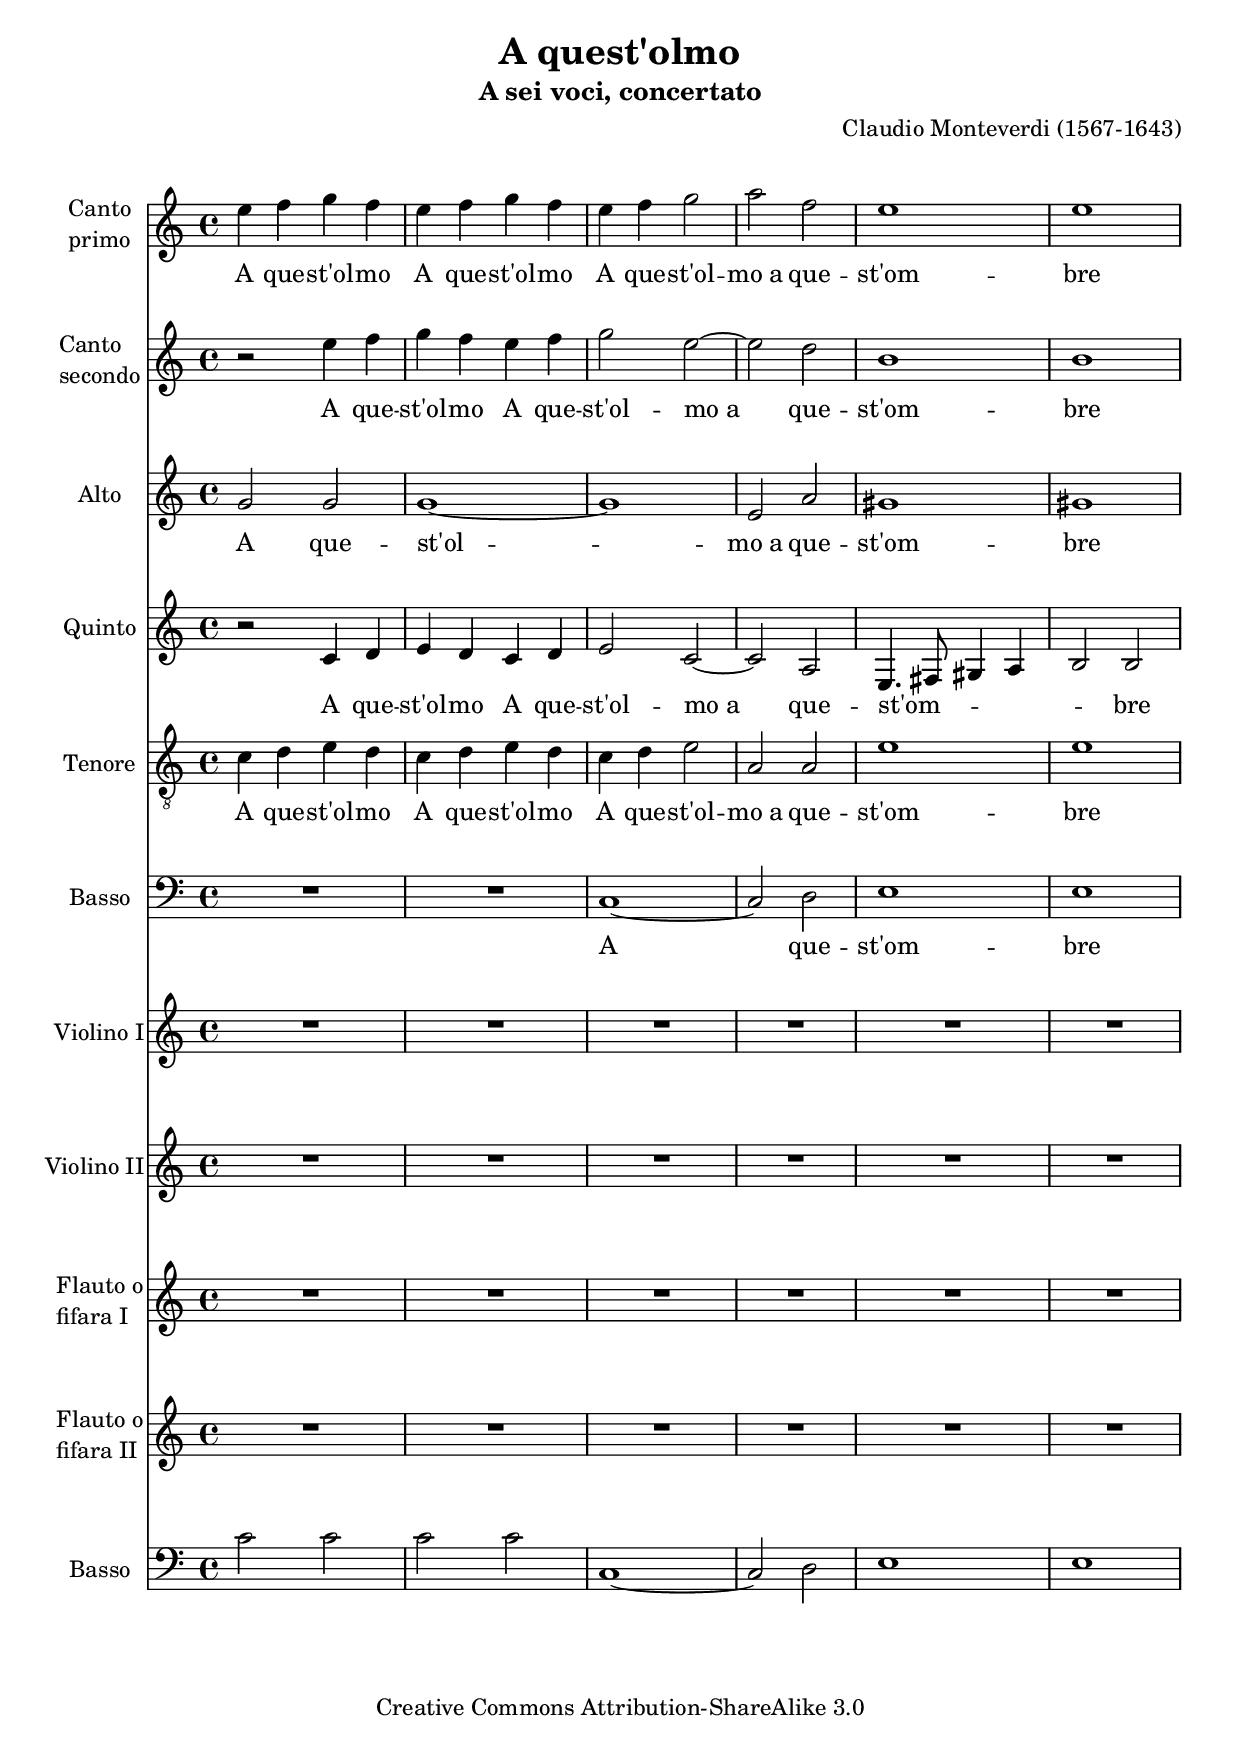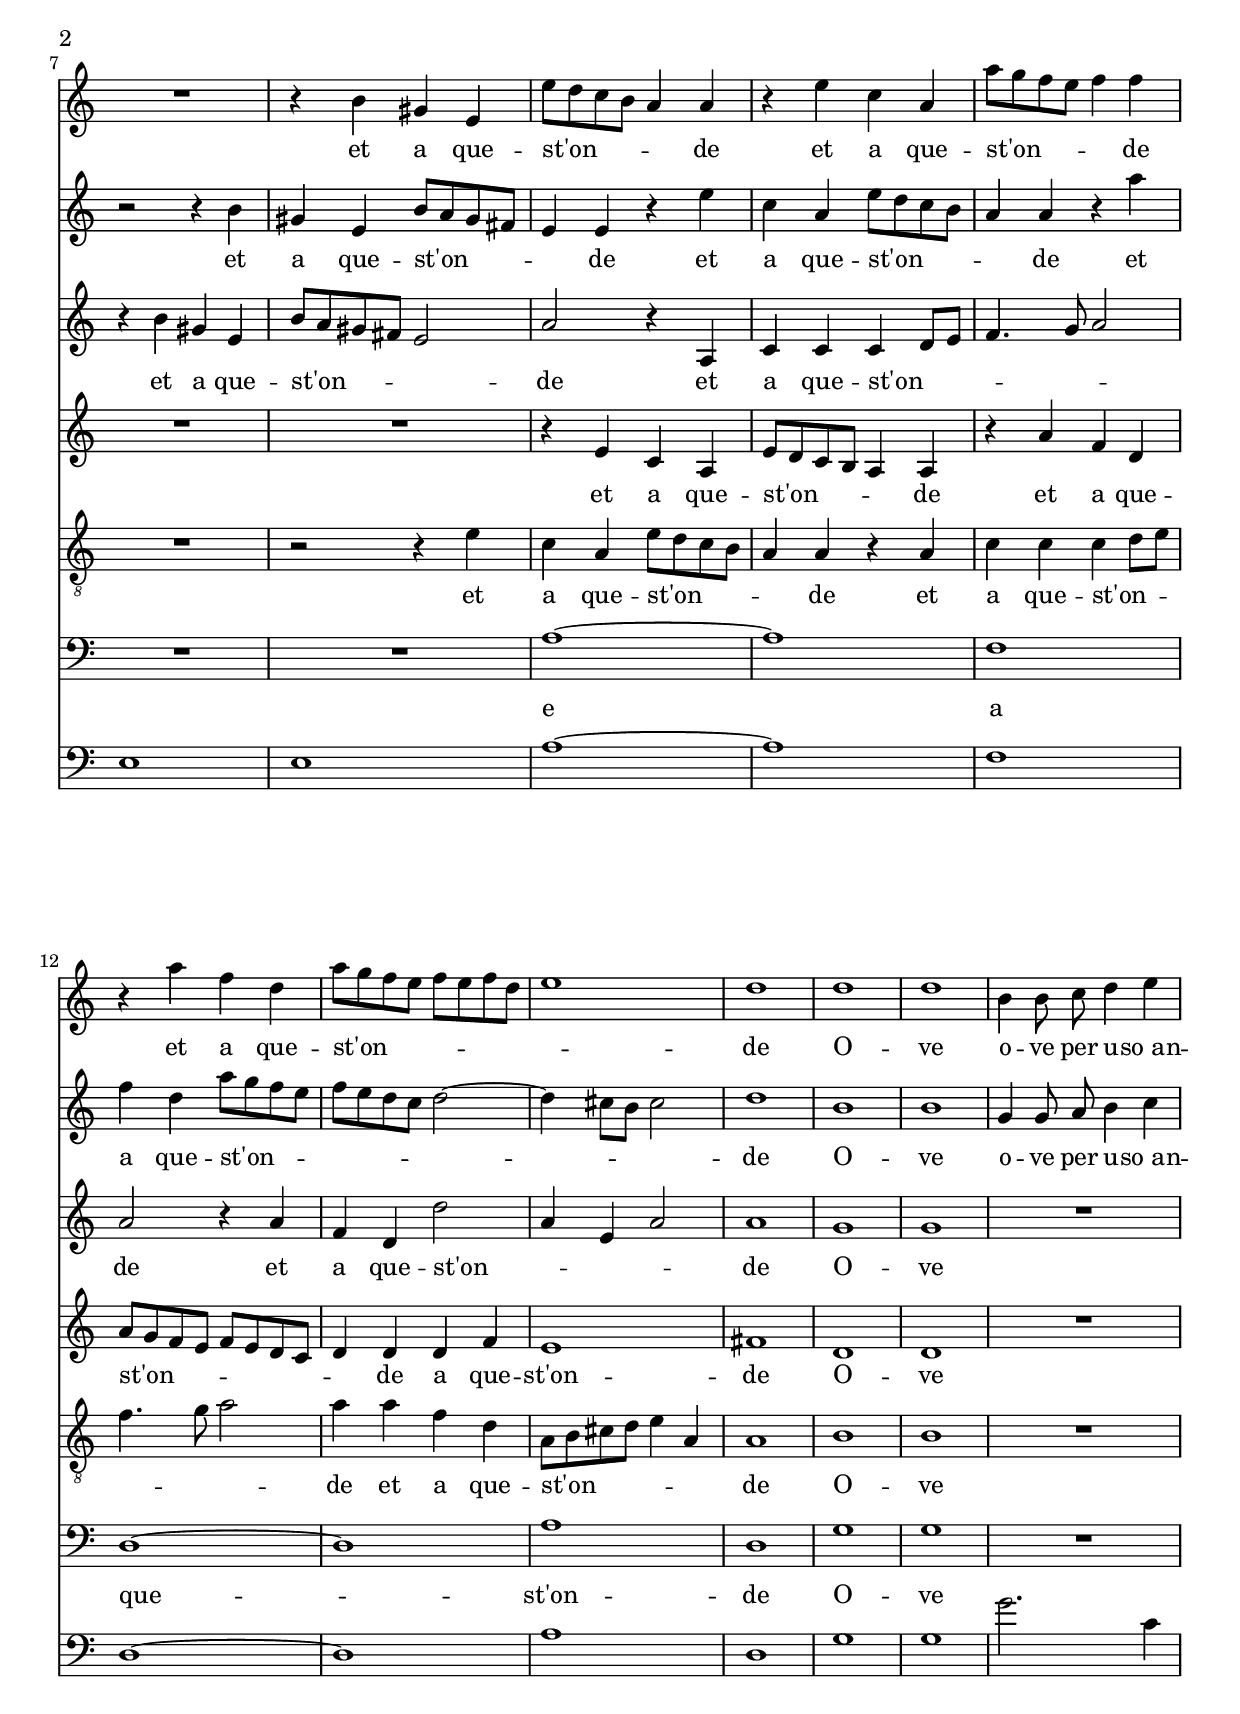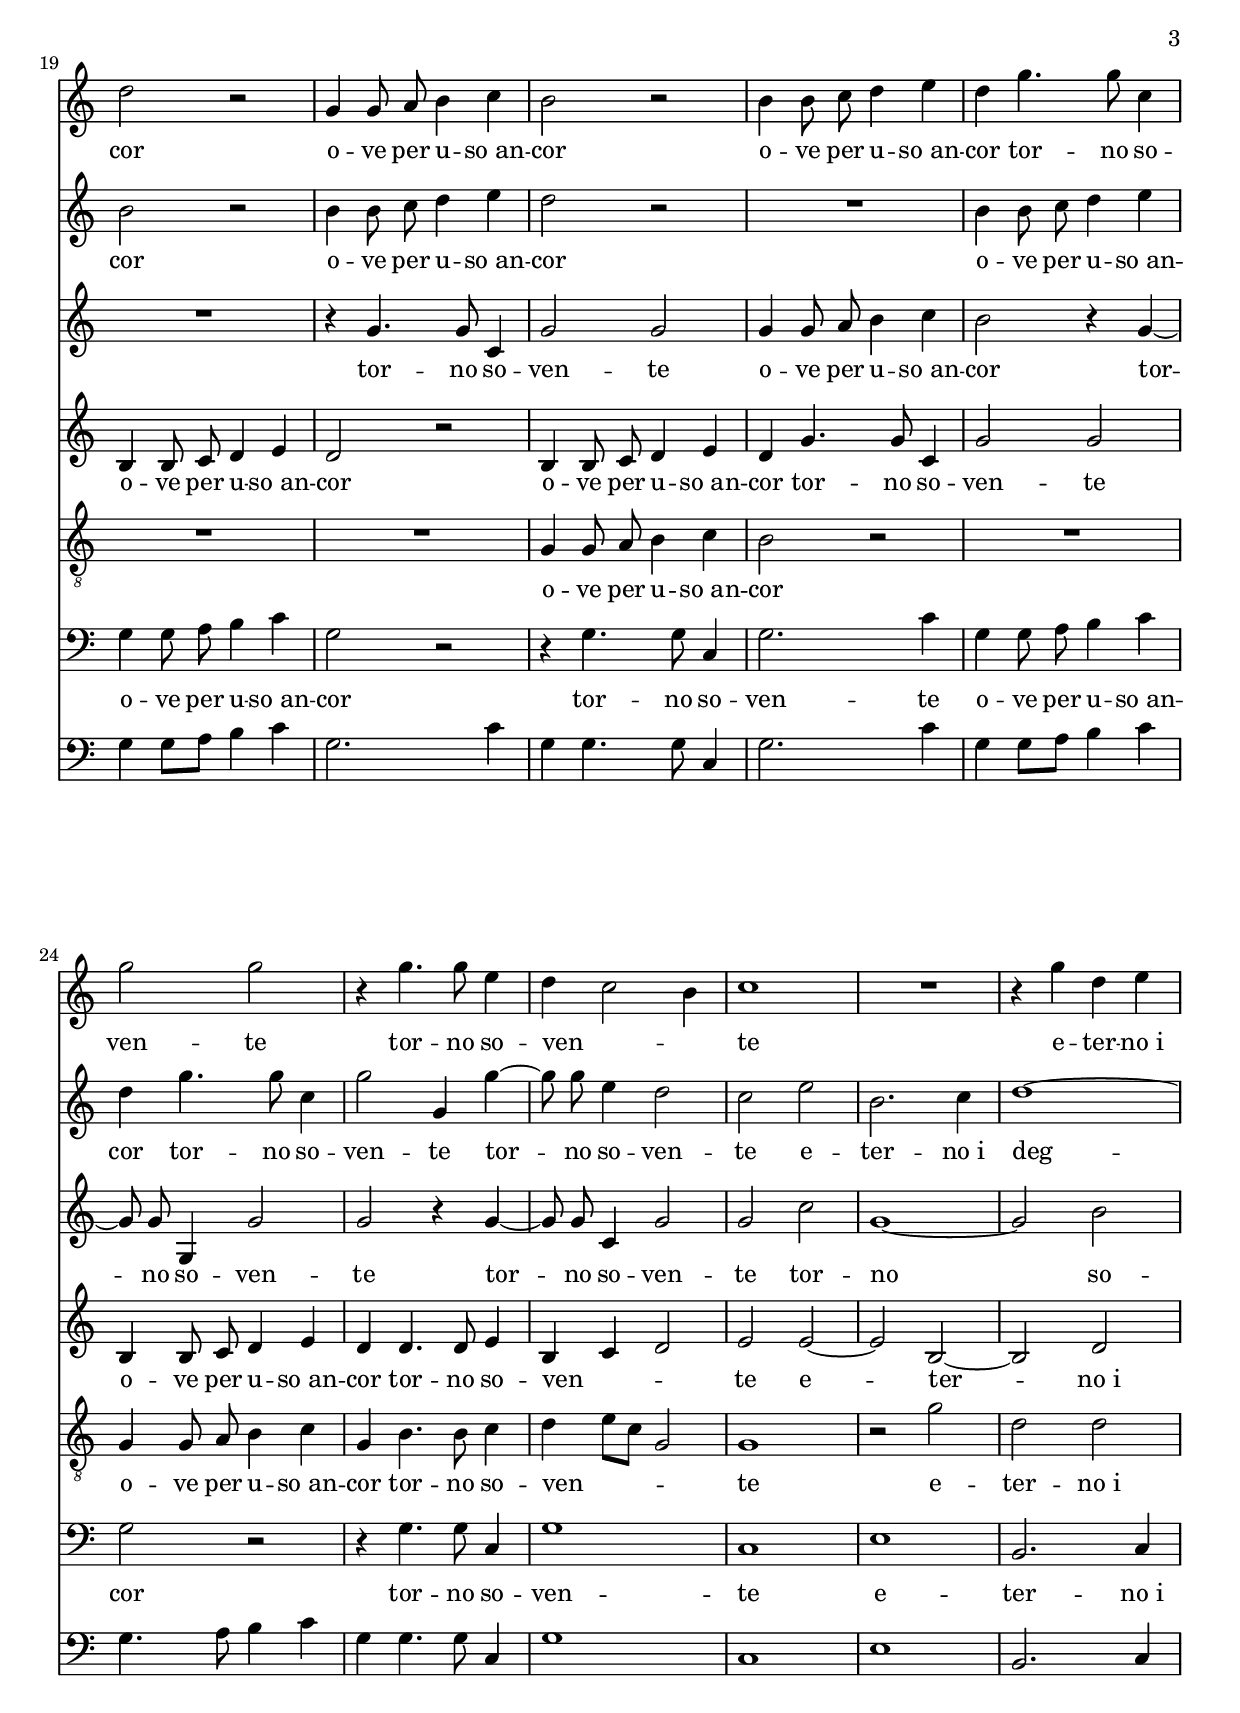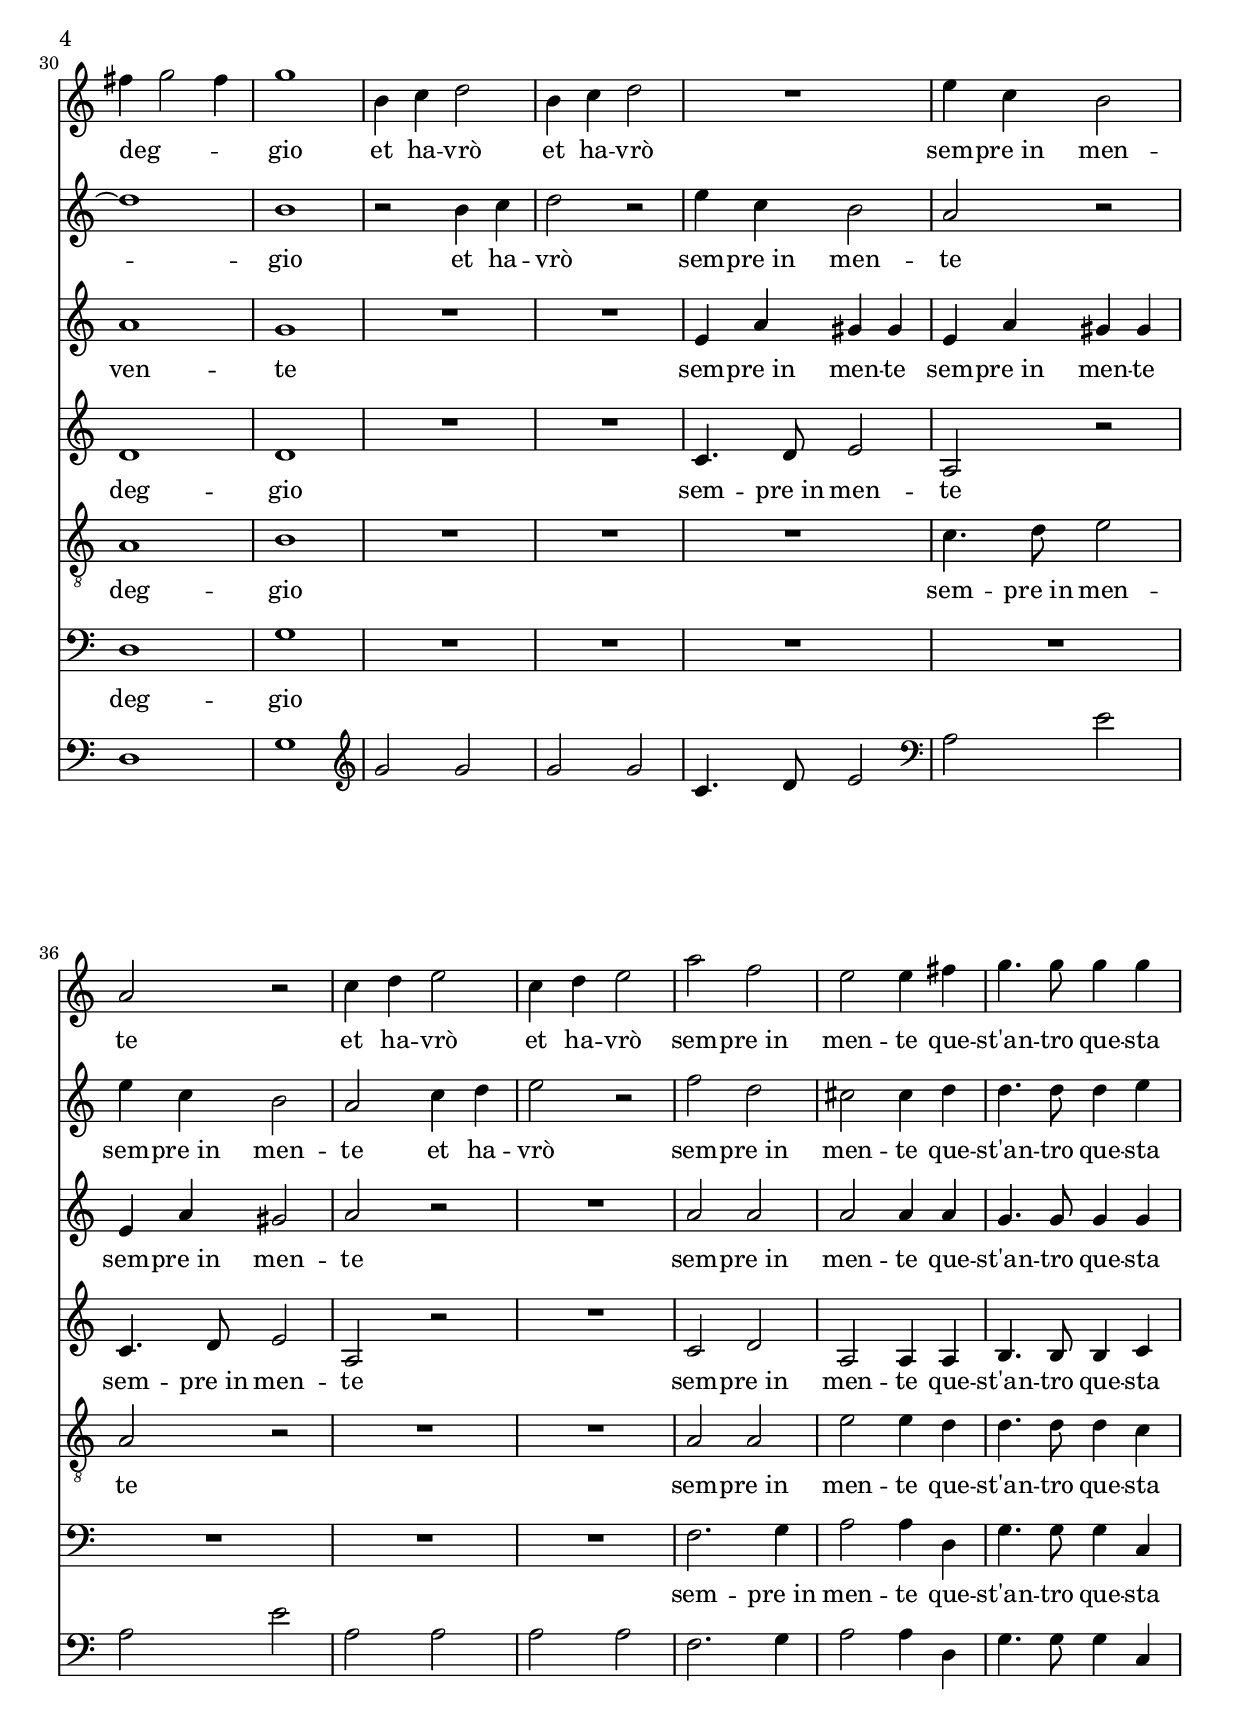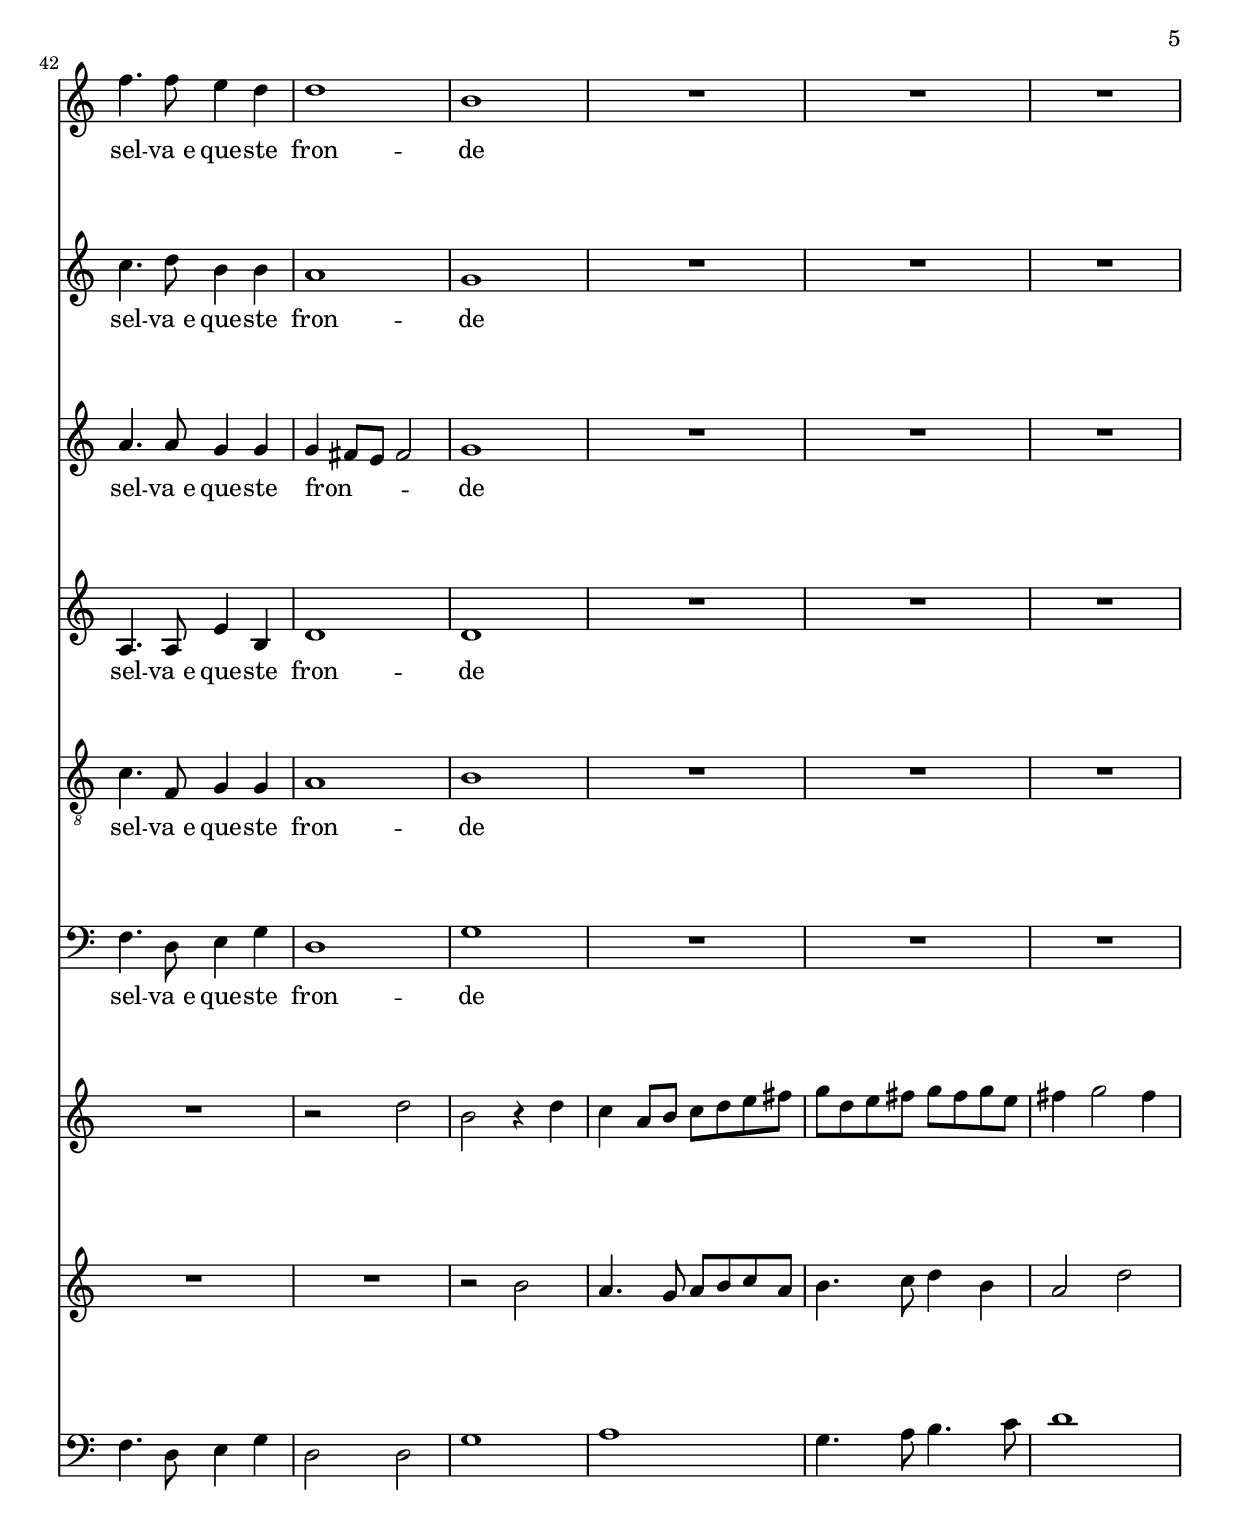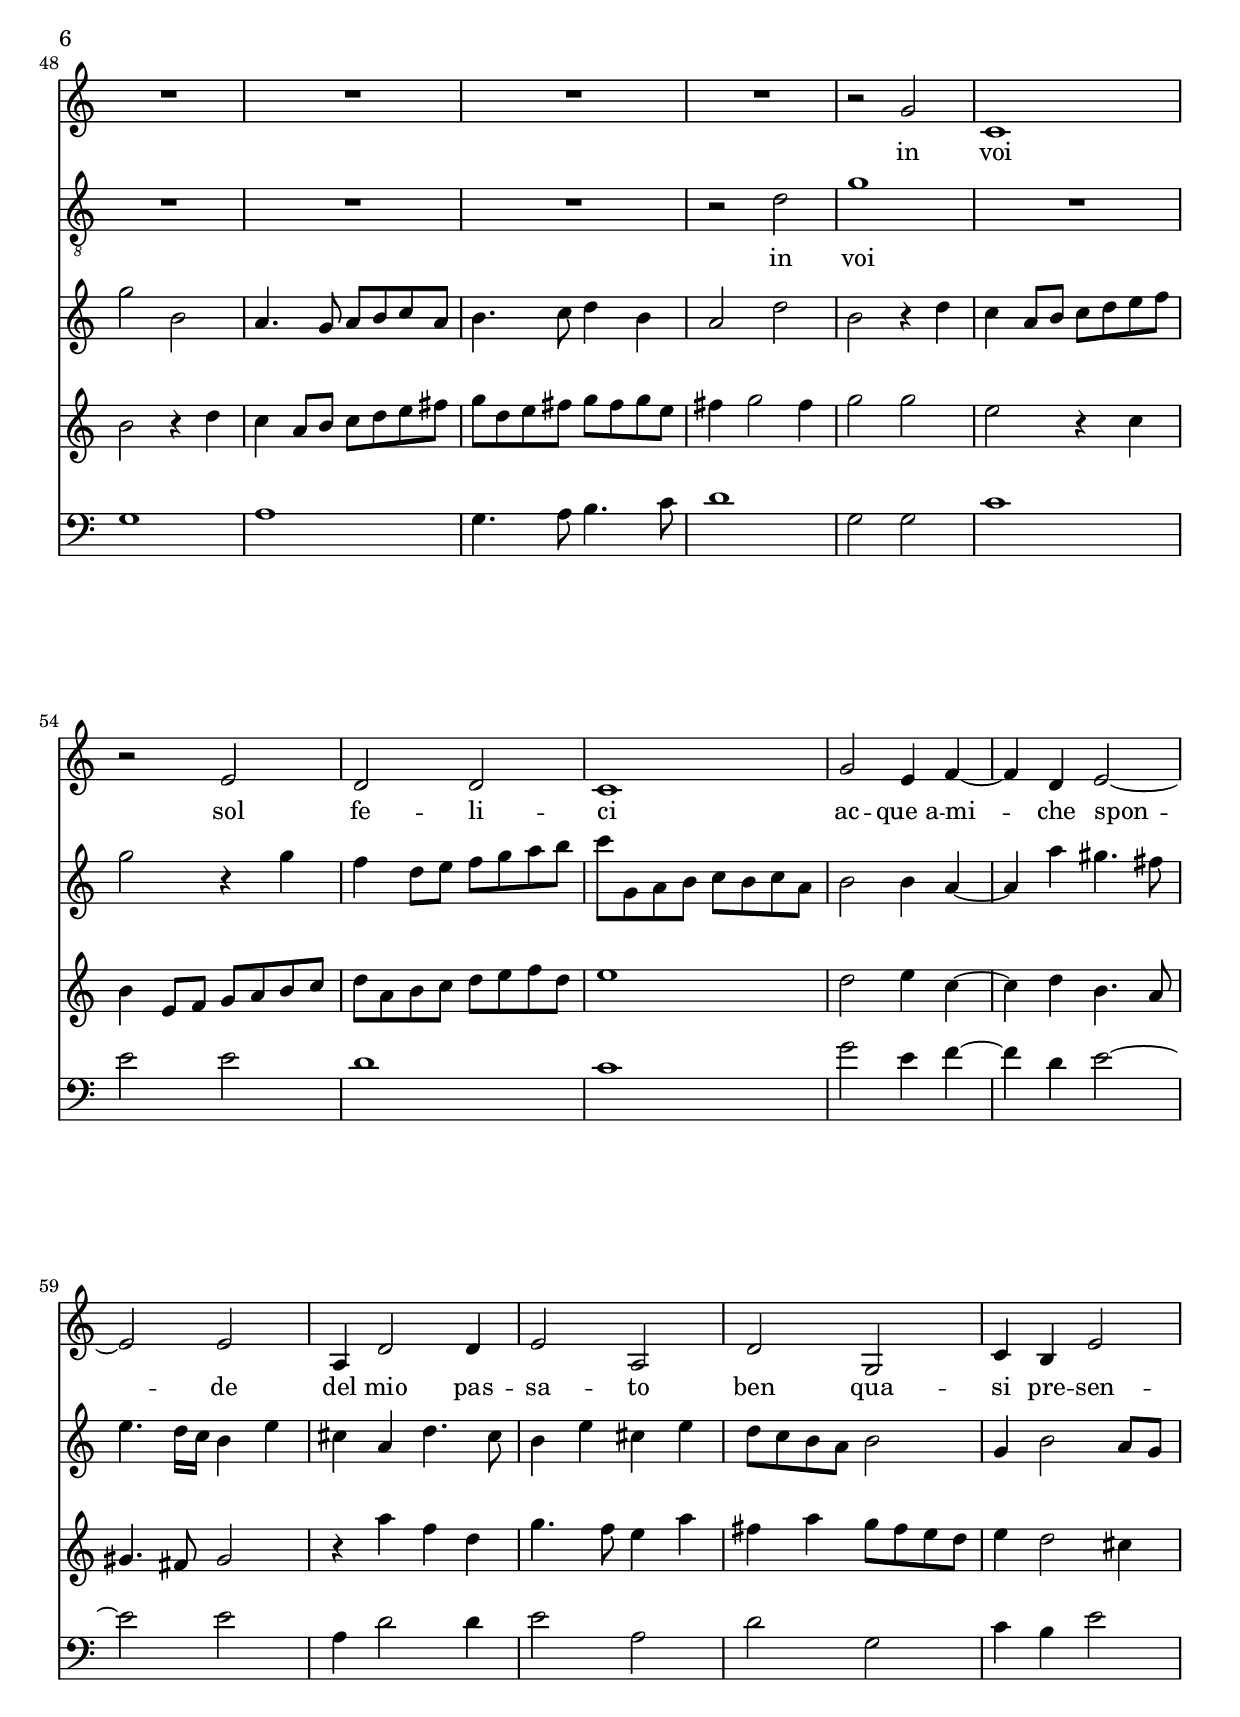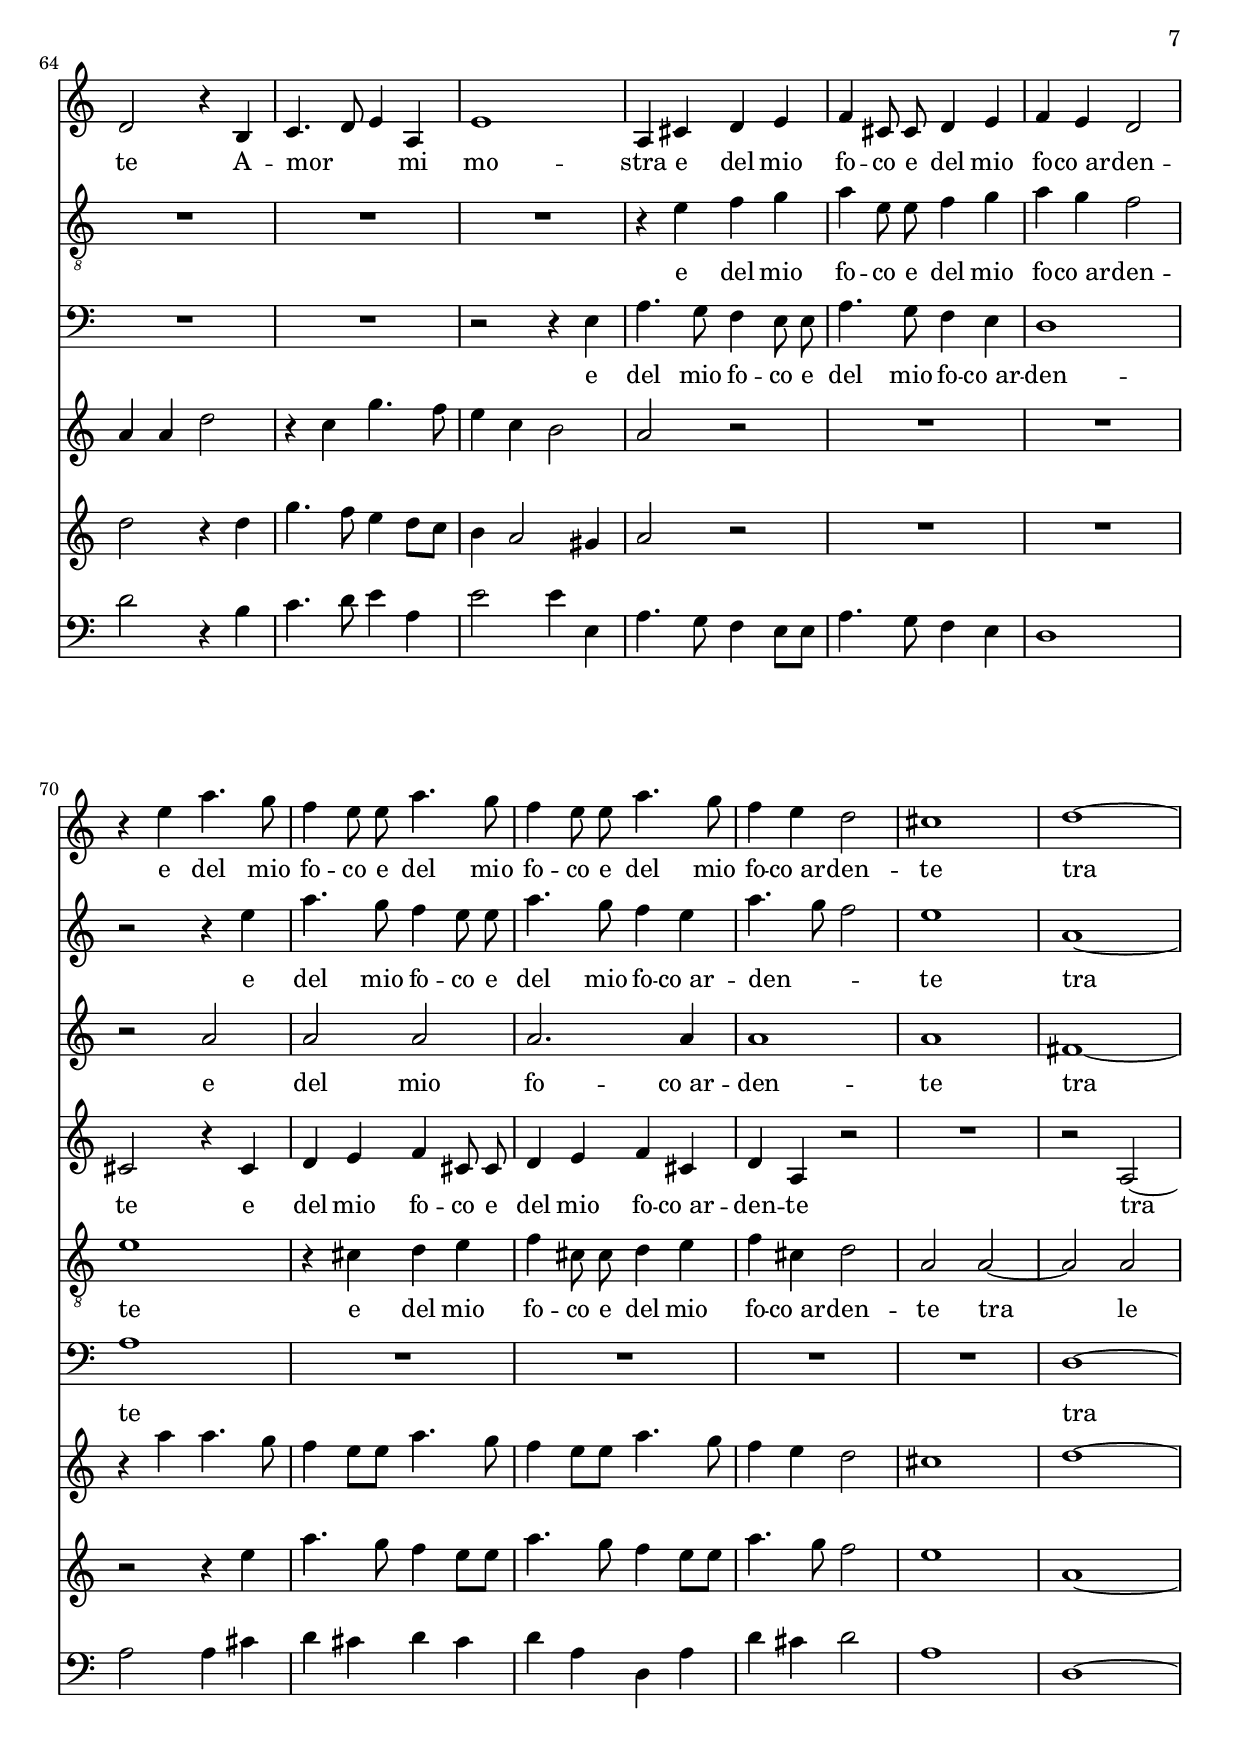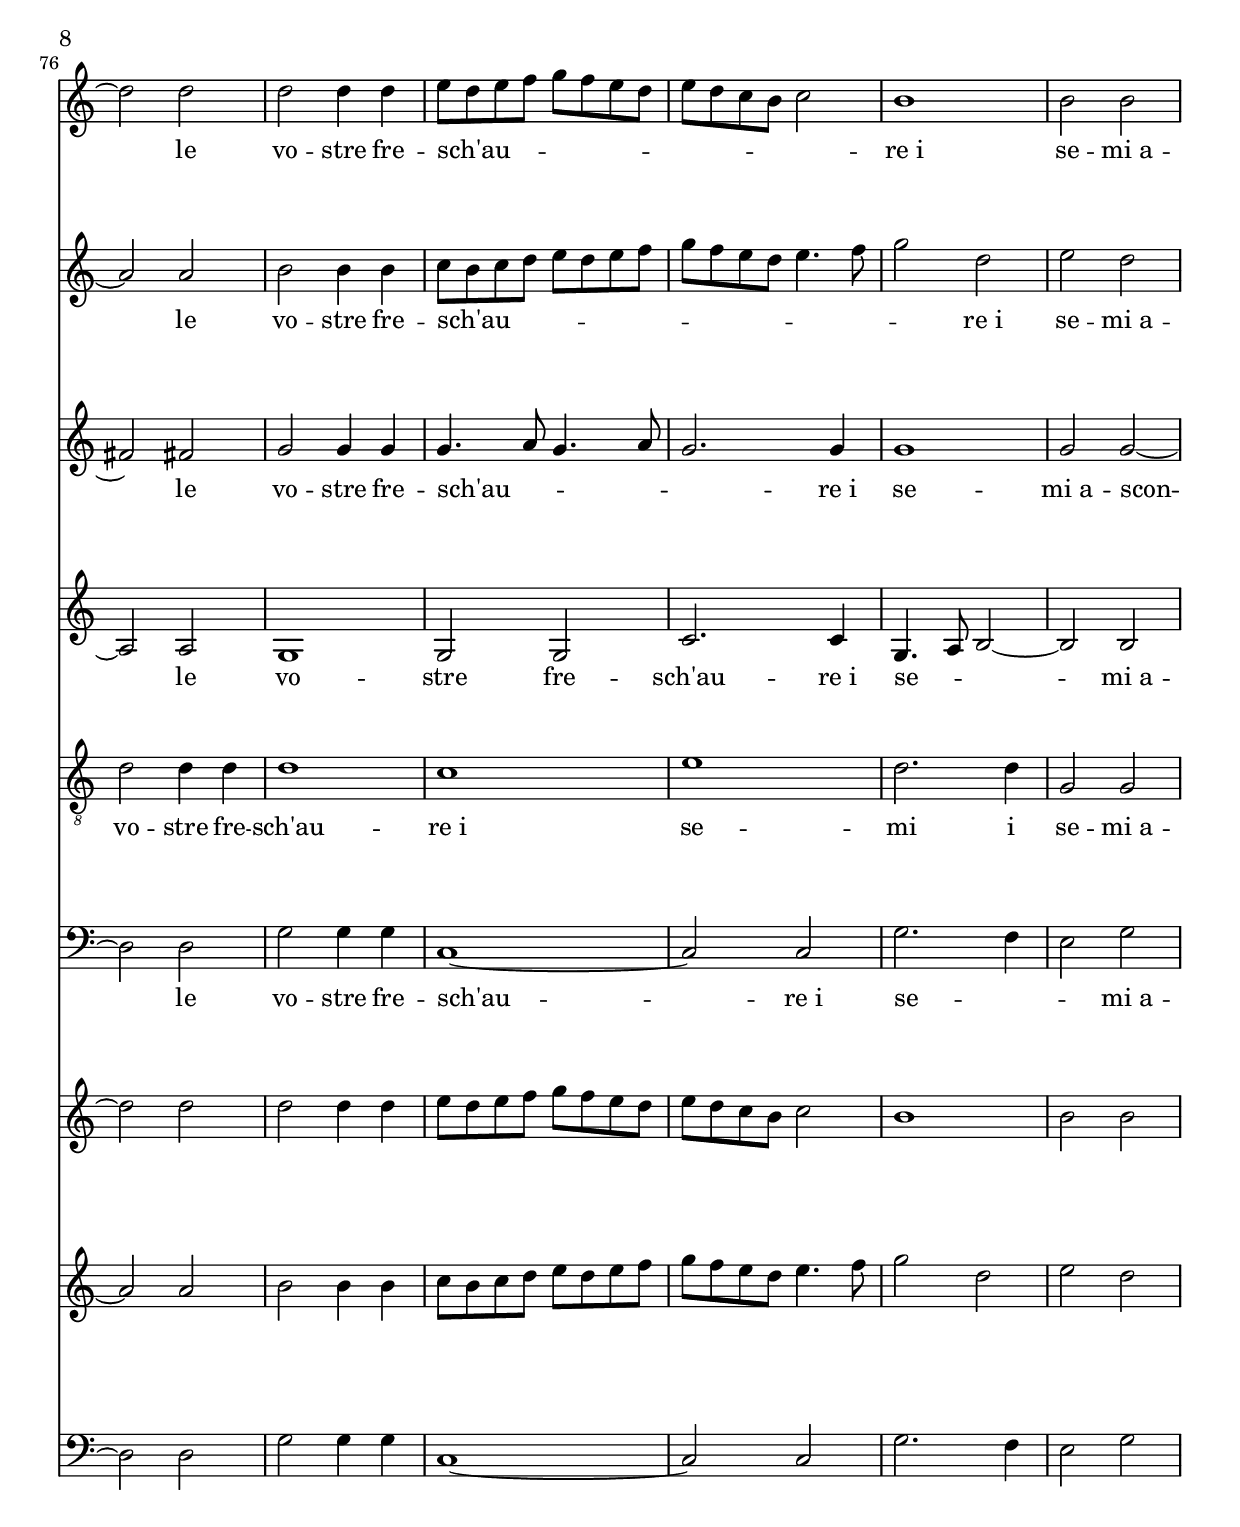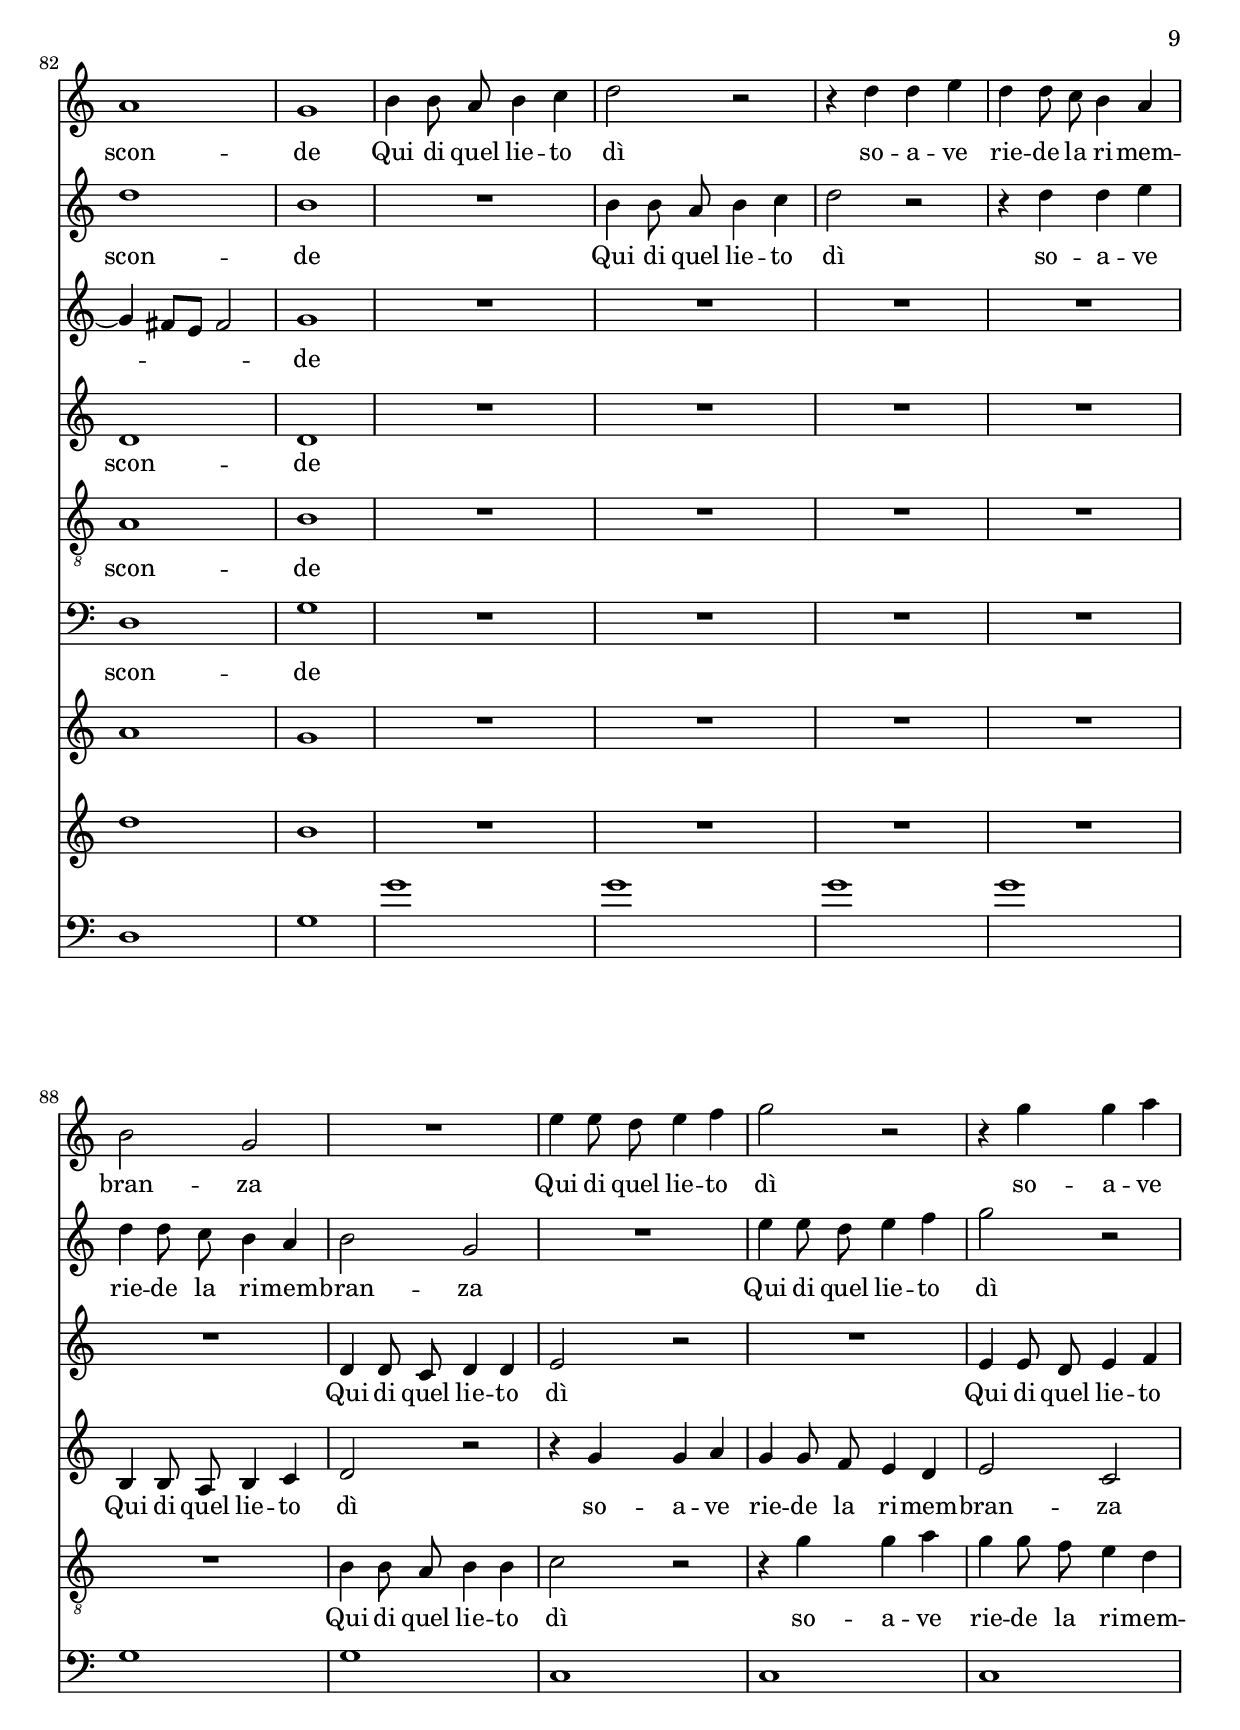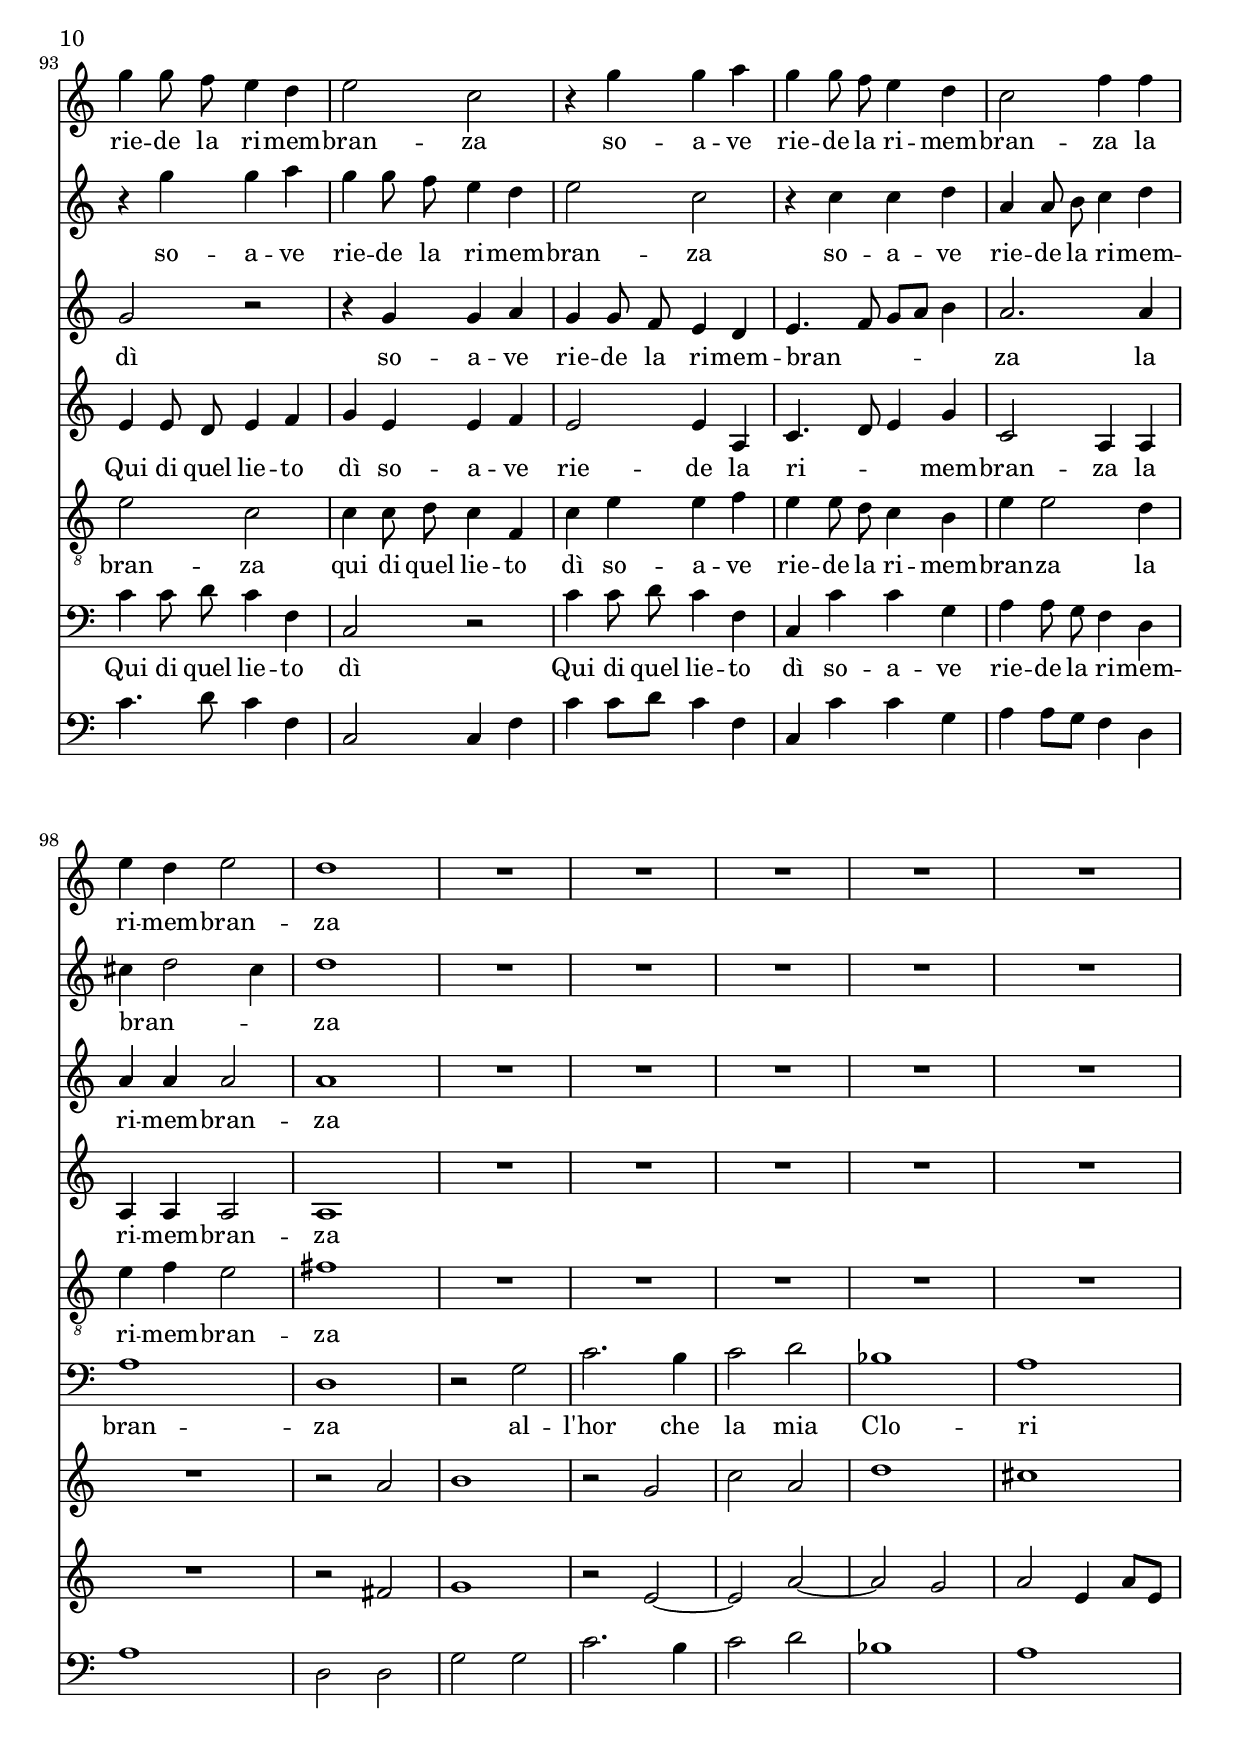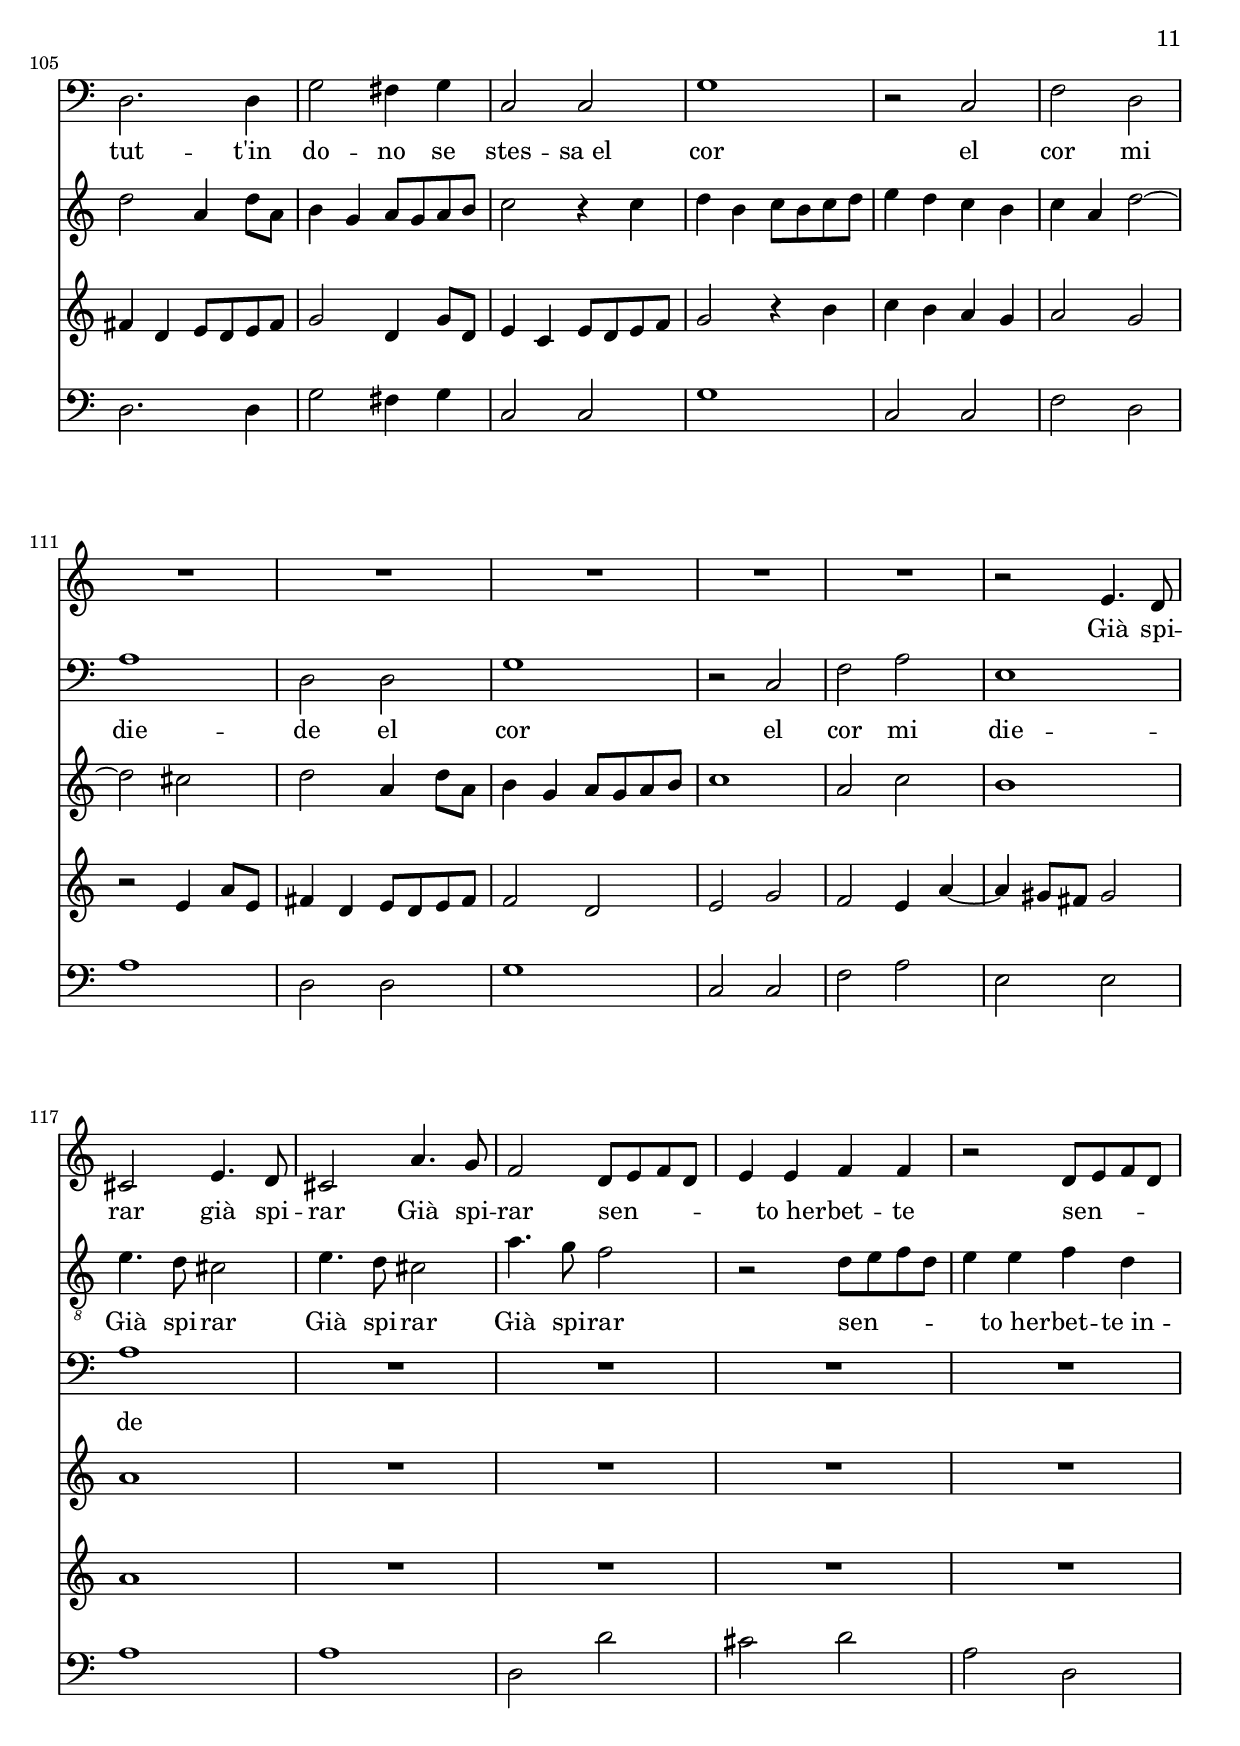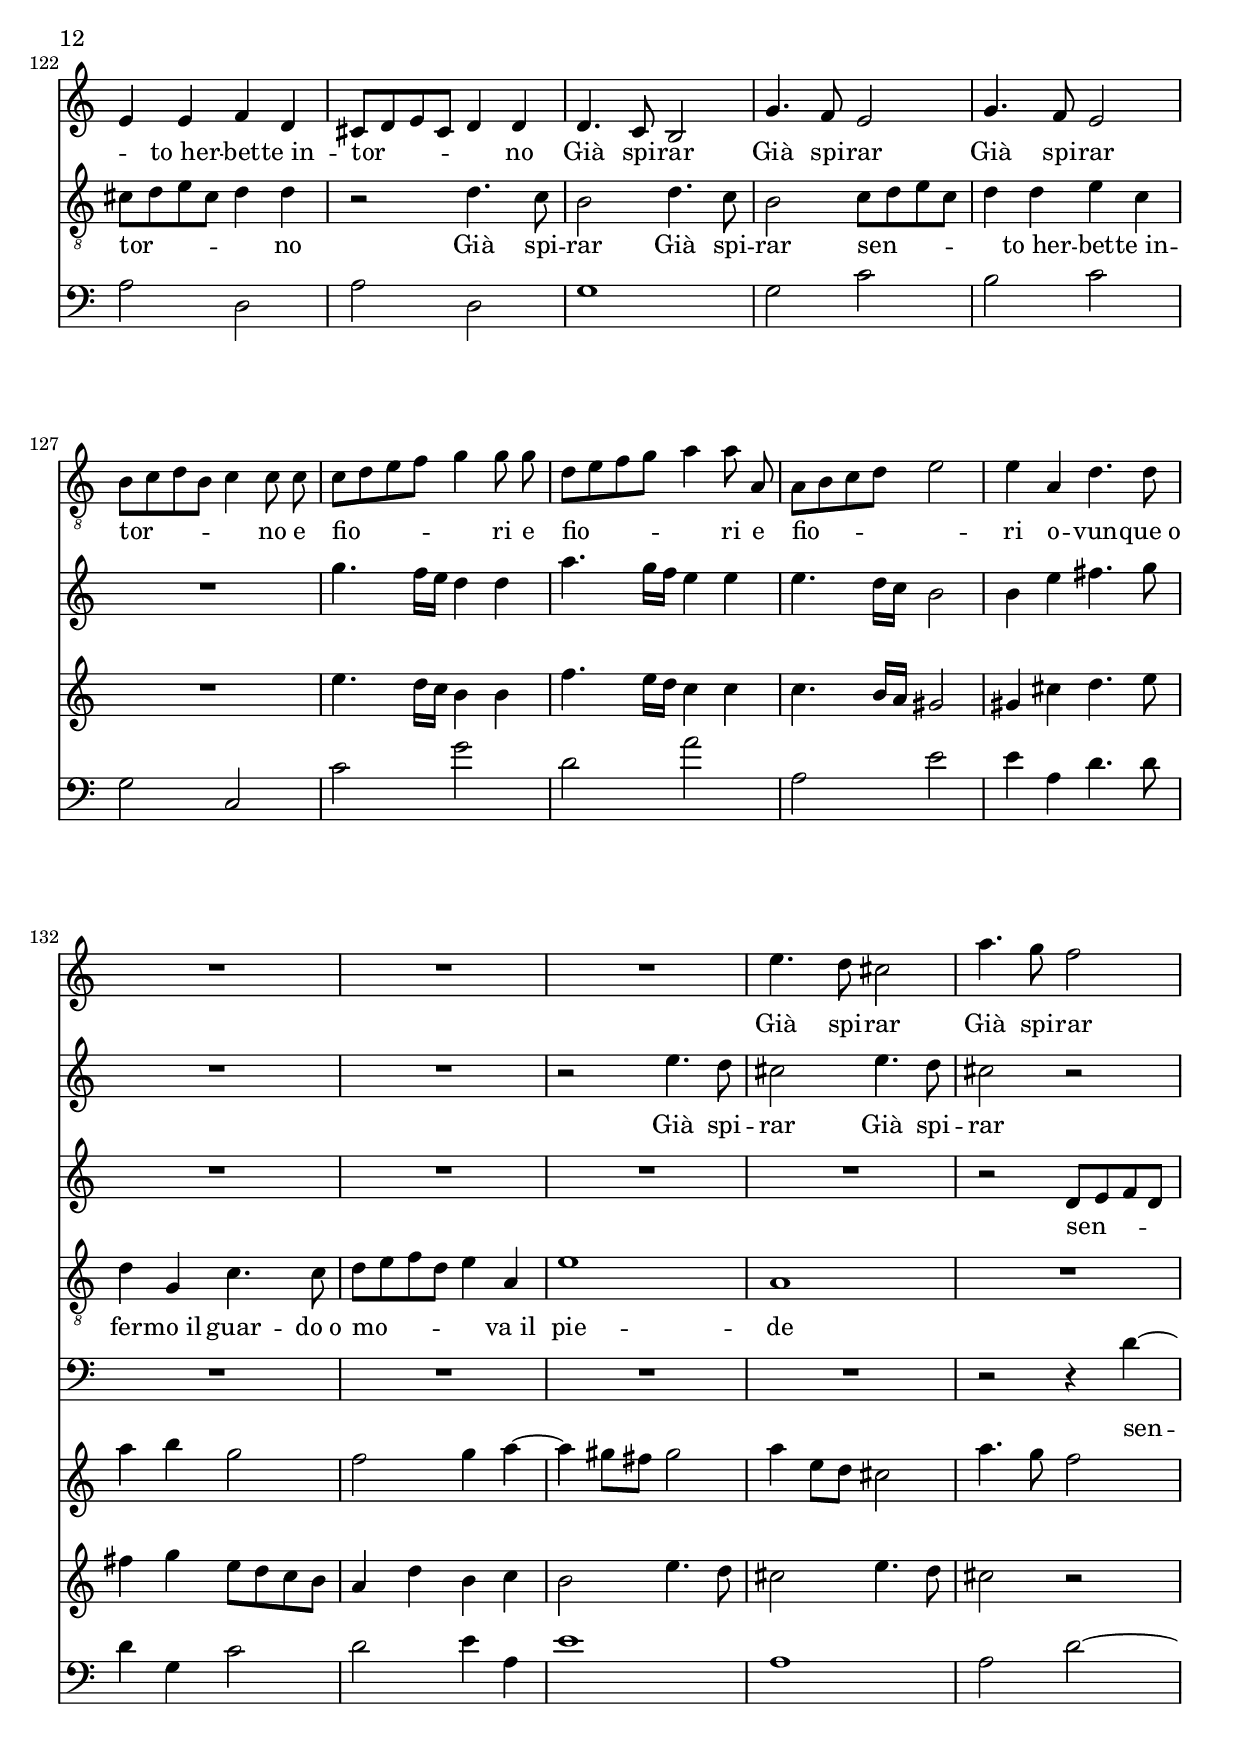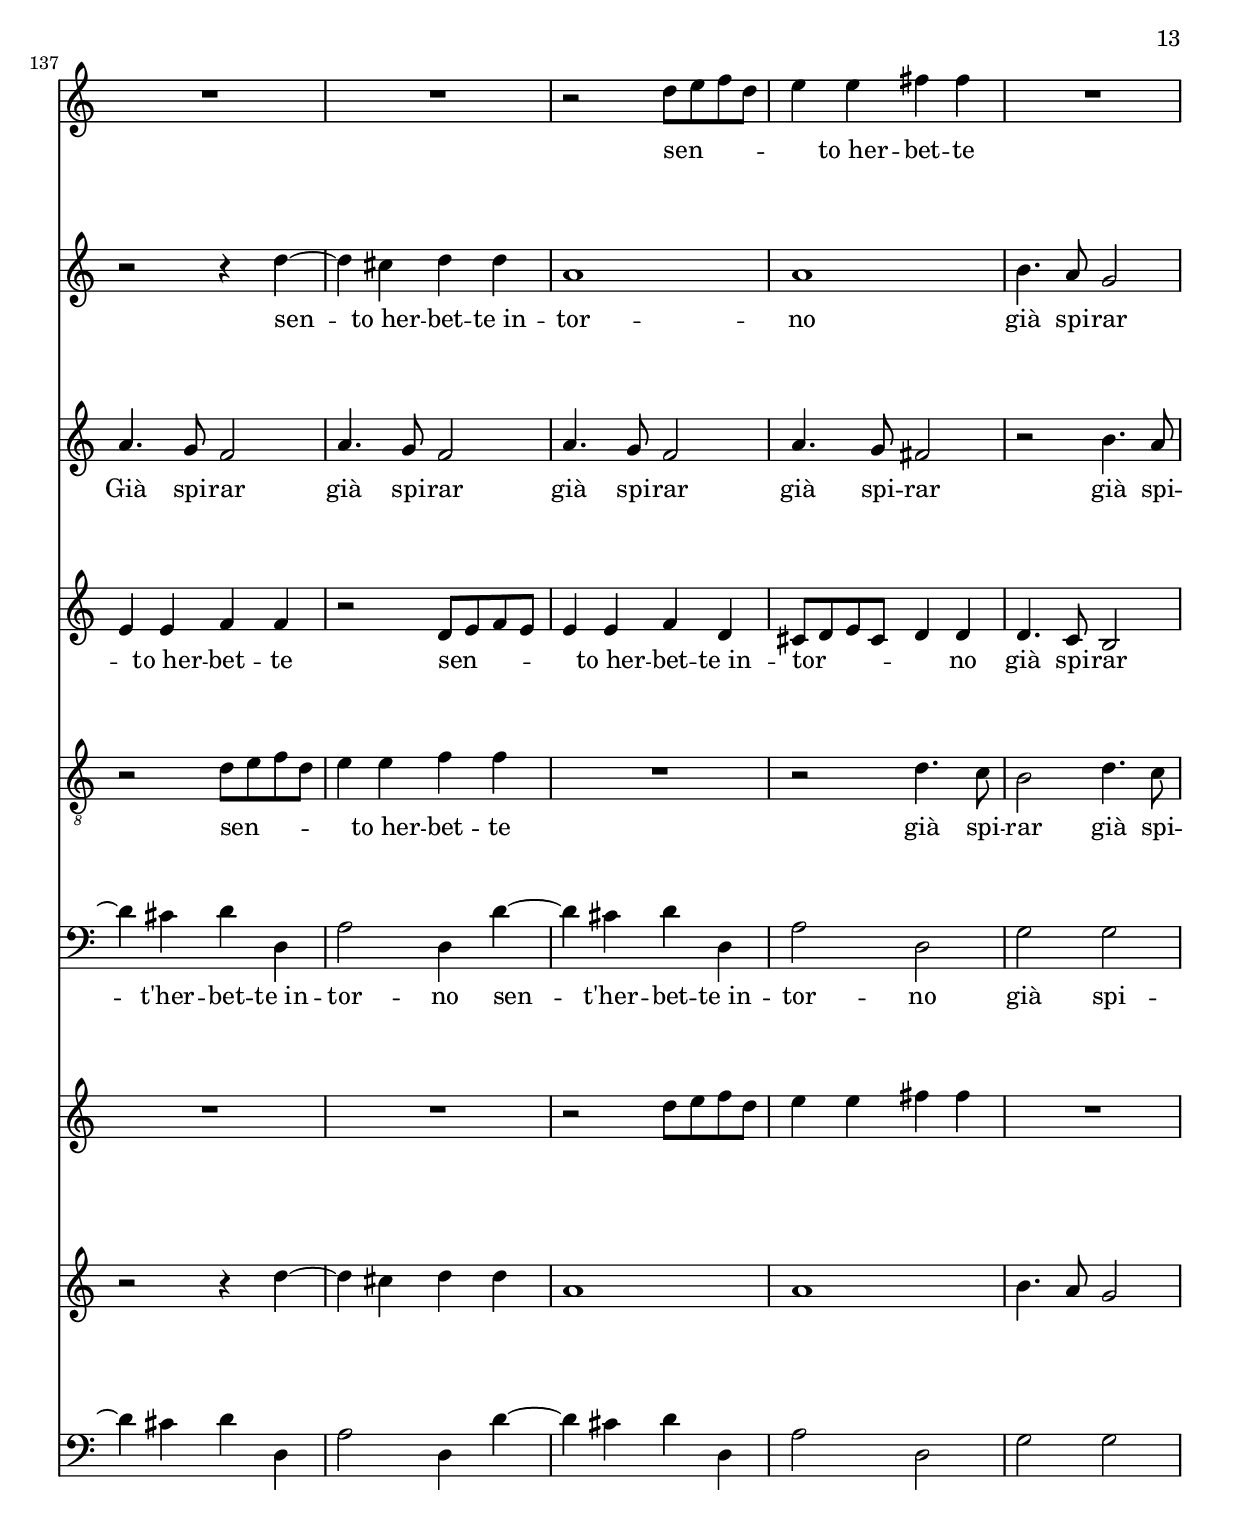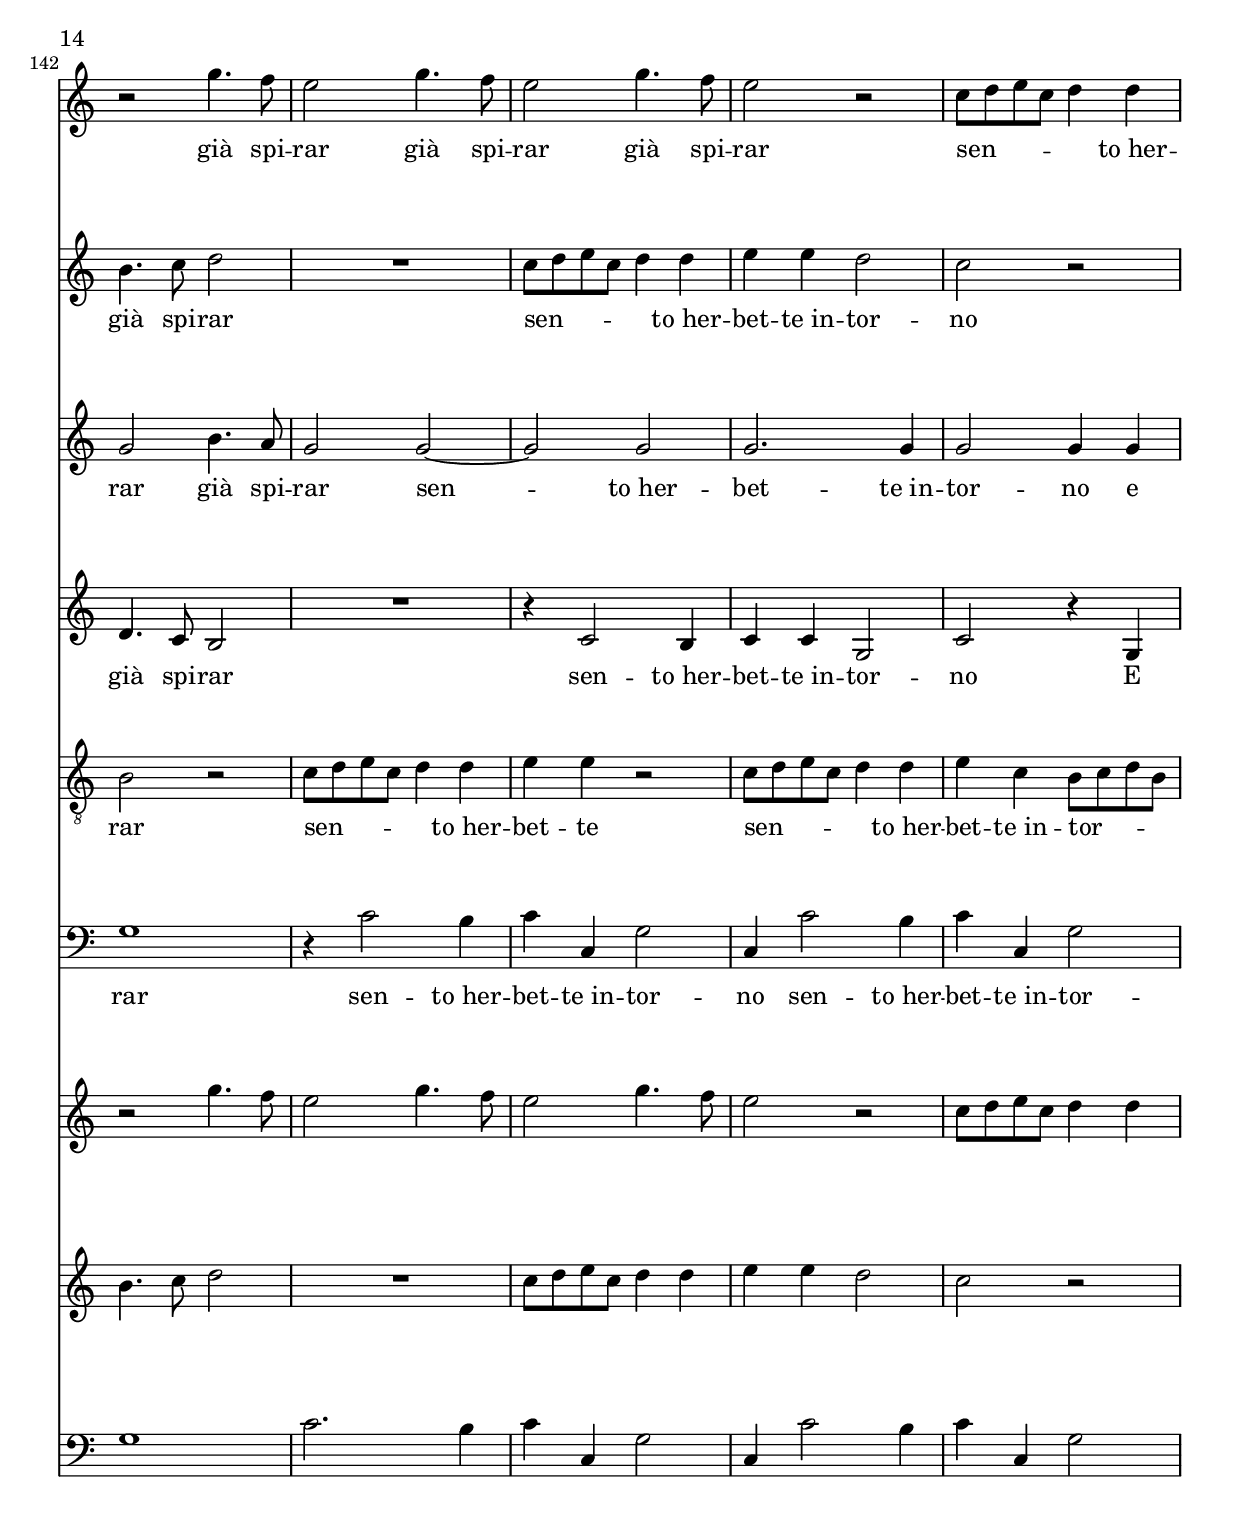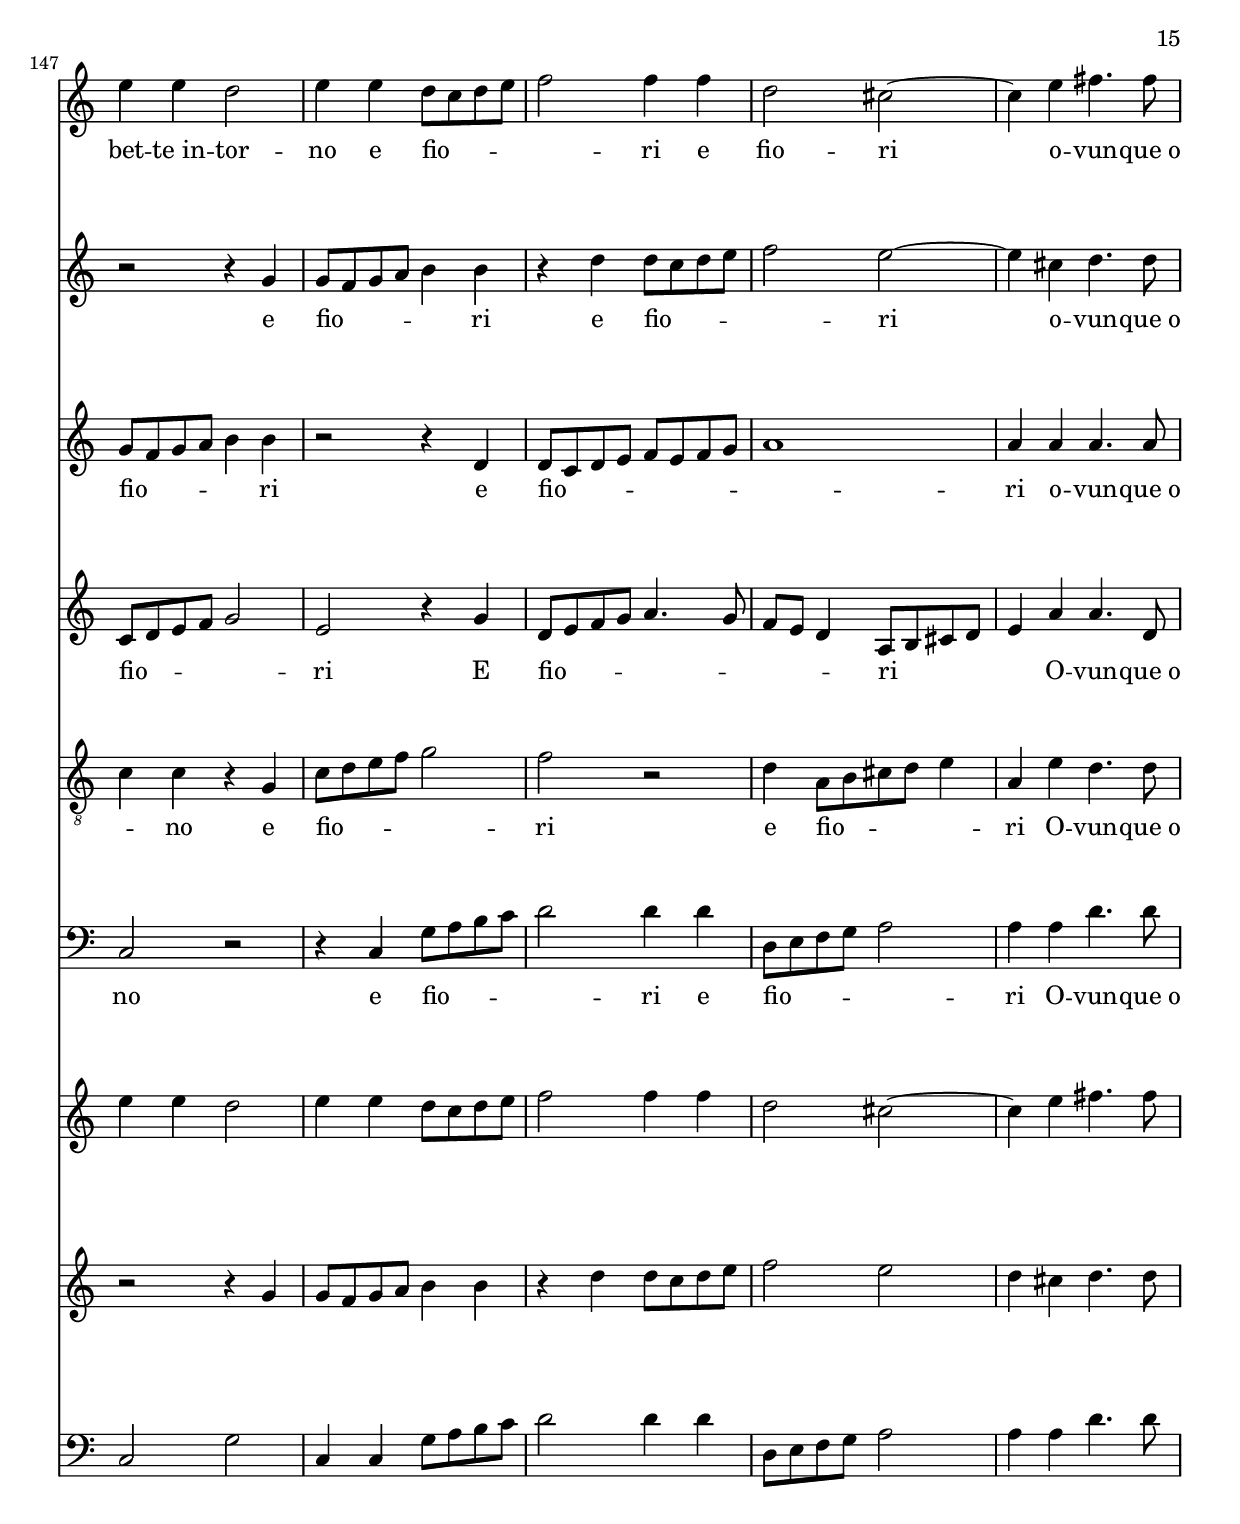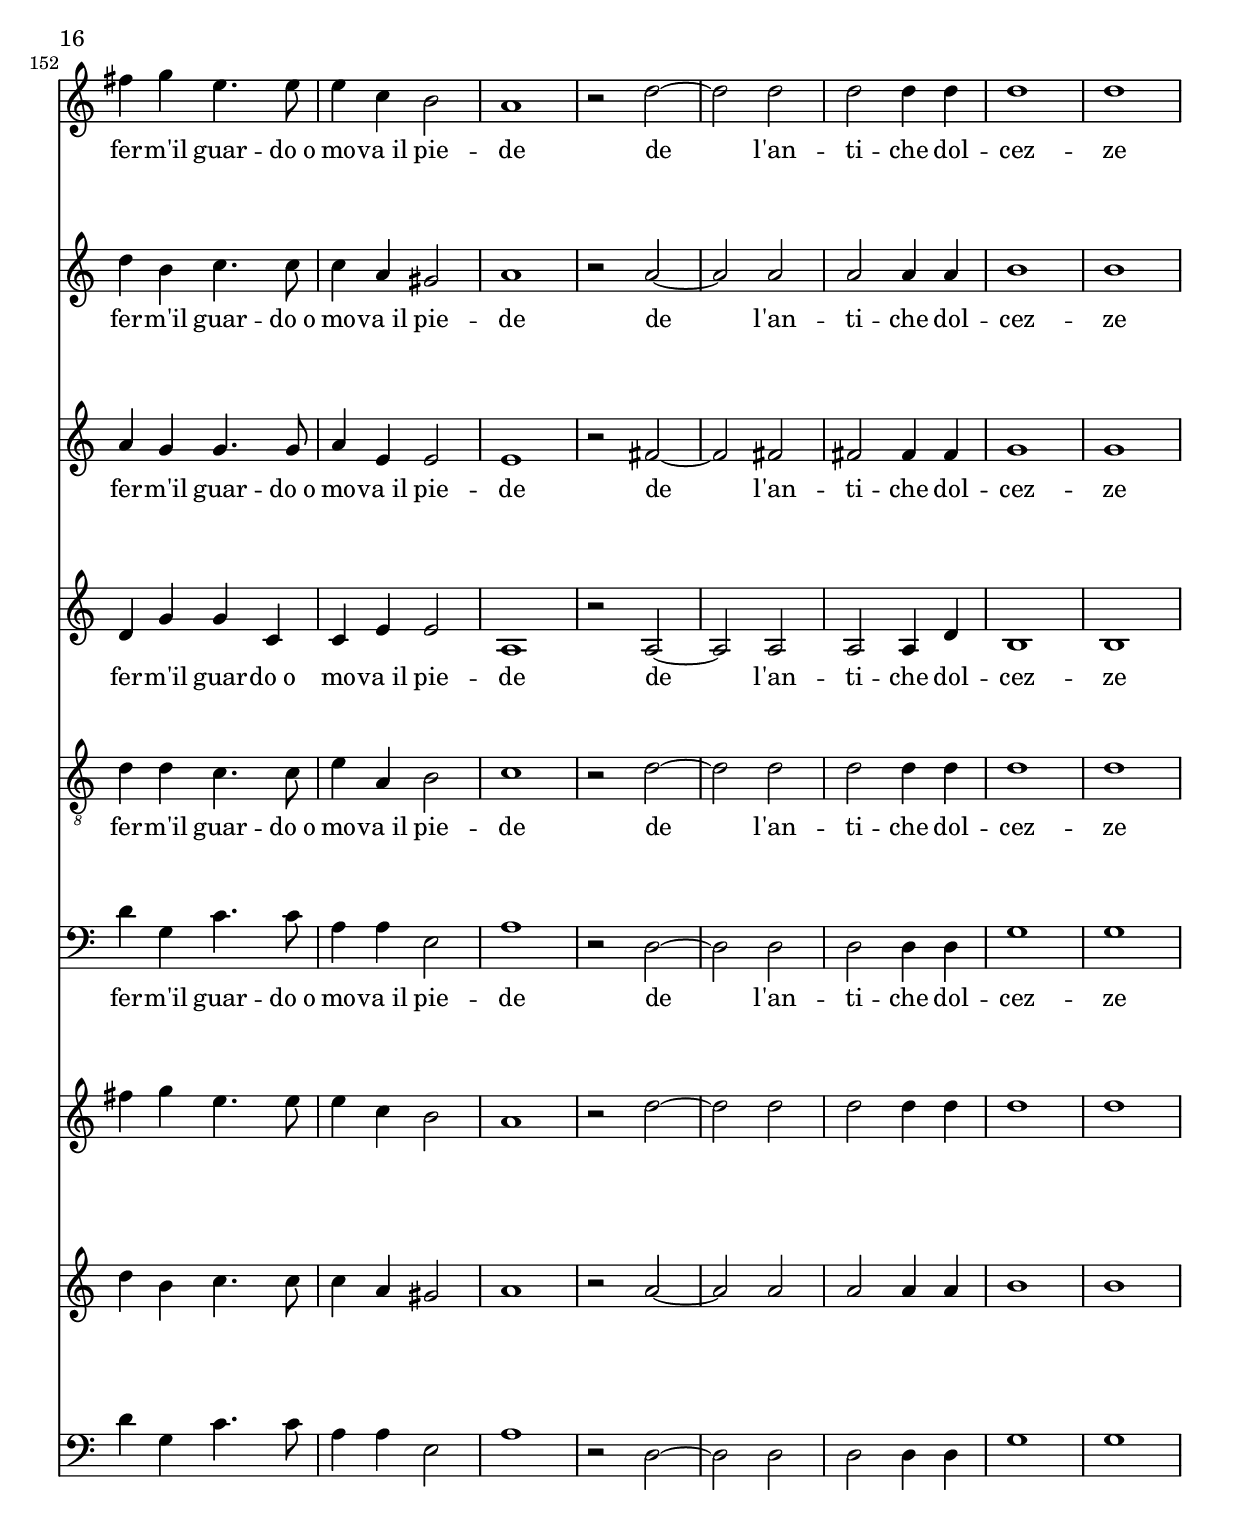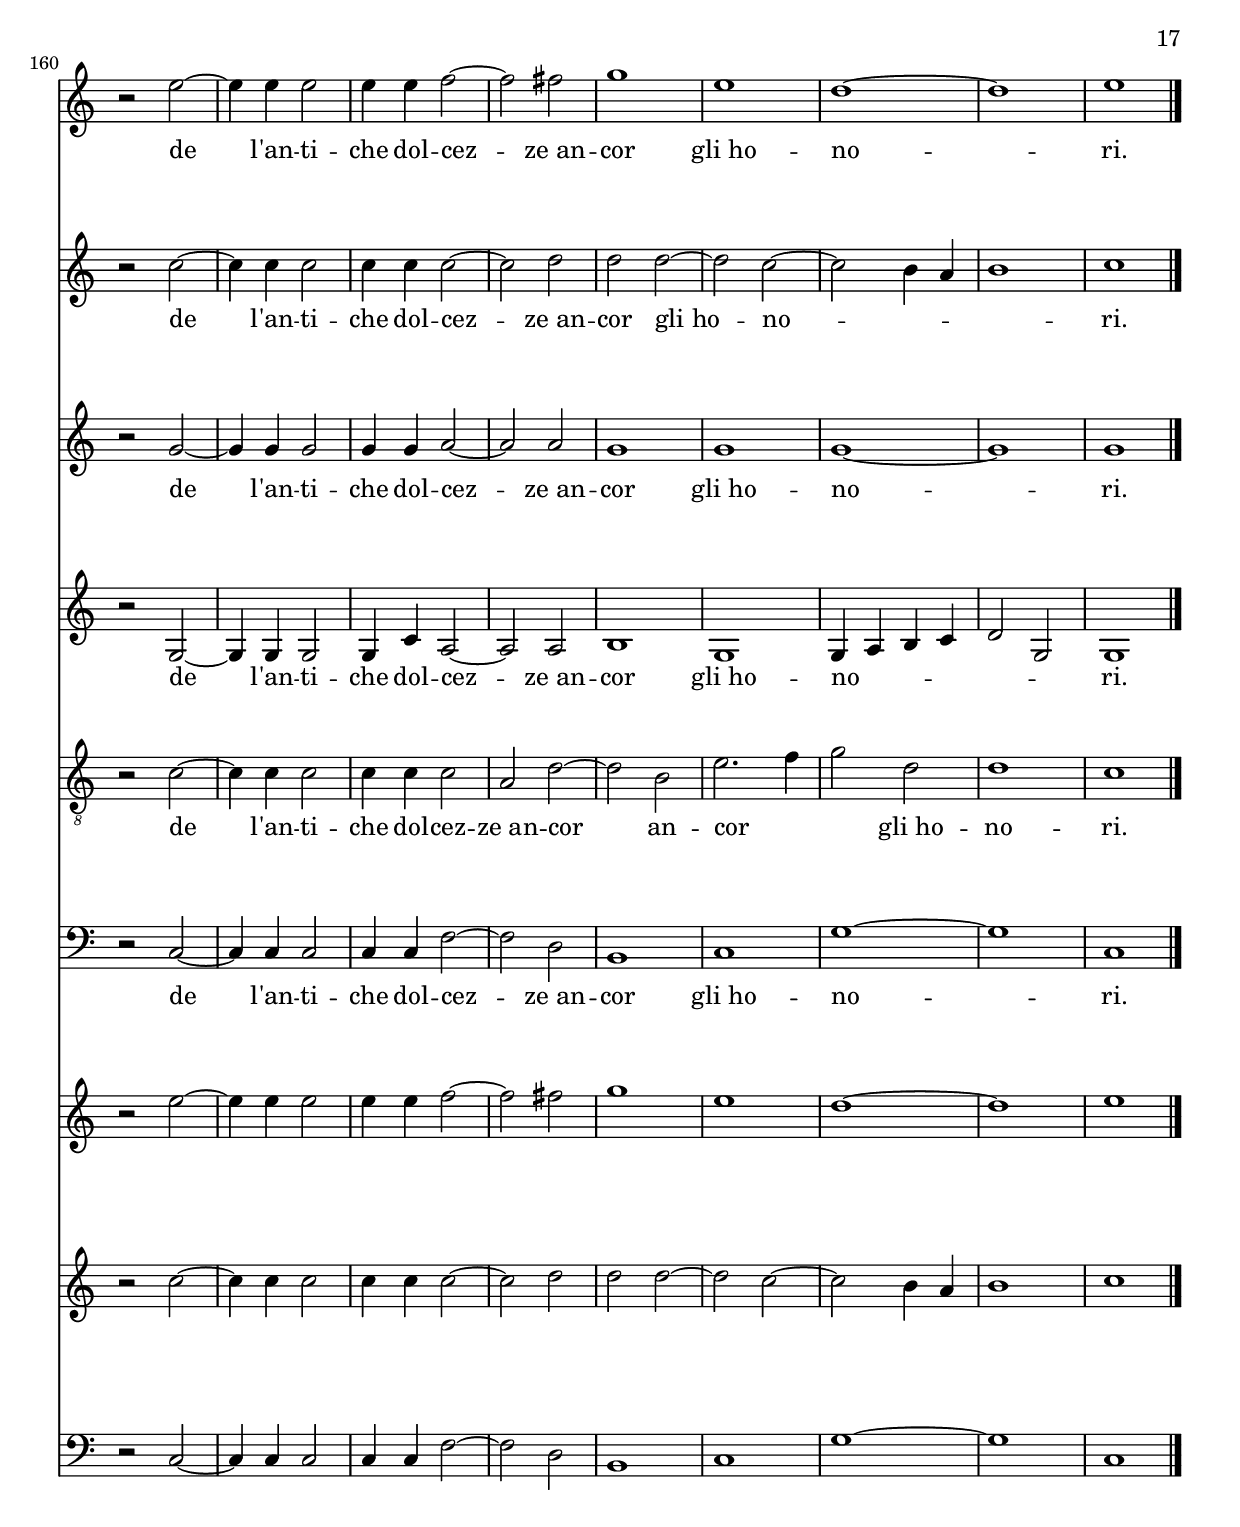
% Created on Sat Mar 07 19:32:21 CET 2009
\version "2.12.1"

\header {
	title = "A quest'olmo"
	subtitle = "A sei voci, concertato"
	composer = "Claudio Monteverdi (1567-1643)"
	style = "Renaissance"
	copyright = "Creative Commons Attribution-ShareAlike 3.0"
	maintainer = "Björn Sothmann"
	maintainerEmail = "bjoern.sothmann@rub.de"
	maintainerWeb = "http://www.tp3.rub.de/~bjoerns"
}

\include "deutsch.ly"

verseCI= \lyricmode {
A que -- st'ol -- mo A que -- st'ol -- mo A que -- st'ol -- mo_a que -- st'om -- bre et a que -- st'on -- de et a que -- st'on -- de et a que -- st'on -- de O -- ve o -- ve per u -- so_an -- cor o -- ve per u -- so_an -- cor o -- ve per u -- so_an -- cor tor -- no so -- ven -- te tor -- no so -- ven -- te e -- ter -- no_i deg -- gio et ha -- vrò et ha -- vrò sem -- pre_in men -- te et ha -- vrò et ha -- vrò sem -- pre_in men -- te que -- st'an -- tro que -- sta sel -- va_e que -- ste fron -- de e del mio fo -- co e del mio fo -- co e del mio fo -- co_ar -- den -- te tra le vo -- stre fre -- sch'au -- re_i se -- mi_a -- scon -- de Qui di quel lie -- to dì so -- a -- ve rie -- de la ri -- mem -- bran -- za Qui di quel lie -- to dì so -- a -- ve rie -- de la ri -- mem -- bran -- za so -- a -- ve rie -- de la ri -- mem -- bran -- za la ri -- mem -- bran -- za Già spi -- rar Già spi -- rar sen -- to_her -- bet -- te già spi -- rar già spi -- rar già spi -- rar sen -- to_her -- bet -- te_in -- tor -- no e fio -- ri e fio -- ri o -- vun -- que_o fer -- m'il guar -- do_o mo -- va_il pie -- de de l'an -- ti -- che dol -- cez -- ze de l'an -- ti -- che dol -- cez -- ze_an -- cor gli_ho -- no -- ri.
}

verseCII= \lyricmode {
A que -- st'ol -- mo A que -- st'ol -- mo_a que -- st'om -- bre et a que -- st'on -- de et a que -- st'on -- de et a que -- st'on -- de O -- ve o -- ve per u -- so_an -- cor o -- ve per u -- so_an -- cor o -- ve per u -- so_an -- cor tor -- no so -- ven -- te tor -- no so -- ven -- te e -- ter -- no_i deg -- gio et ha -- vrò sem -- pre_in men -- te sem -- pre_in men -- te et ha -- vrò sem -- pre_in men -- te que -- st'an -- tro que -- sta sel -- va_e que -- ste fron -- de e del mio fo -- co e del mio fo -- co_ar -- den -- te tra le vo -- stre fre -- sch'au -- re_i se -- mi_a -- scon -- de Qui di quel lie -- to dì so -- a -- ve rie -- de la ri -- mem -- bran -- za Qui di quel lie -- to dì so -- a -- ve rie -- de la ri -- mem -- bran -- za so -- a -- ve rie -- de la ri -- mem -- bran -- za Già spi -- rar Già spi -- rar sen -- to_her -- bet -- te_in -- tor -- no già spi -- rar già spi -- rar sen -- to_her -- bet -- te_in -- tor -- no e fio -- ri e fio -- ri o -- vun -- que_o fer -- m'il guar -- do_o mo -- va_il pie -- de de l'an -- ti -- che dol -- cez -- ze de l'an -- ti -- che dol -- cez -- ze_an -- cor gli_ho -- no -- ri.
}

verseA= \lyricmode {
A que -- st'ol -- mo_a que -- st'om -- bre et a que -- st'on -- de et a que -- st'on -- de et a que -- st'on -- de O -- ve tor -- no so -- ven -- te o -- ve per u -- so_an -- cor tor -- no so -- ven -- te tor -- no so -- ven -- te tor -- no so -- ven -- te sem -- pre_in men -- te sem -- pre_in men -- te sem -- pre_in men -- te sem -- pre_in men -- te que -- st'an -- tro que -- sta sel -- va_e que -- ste fron -- de e del mio fo -- co_ar -- den -- te tra le vo -- stre fre -- sch'au -- re_i se -- mi_a -- scon -- de Qui di quel lie -- to dì Qui di quel lie -- to dì so -- a -- ve rie -- de la ri -- mem -- bran -- za la ri -- mem -- bran -- za Già spi -- rar già spi -- rar già spi -- rar già spi -- rar già spi -- rar già spi -- rar sen -- to_her -- bet -- te_in -- tor -- no e fio -- ri e fio -- ri o -- vun -- que_o fer -- m'il guar -- do_o mo -- va_il pie -- de de l'an -- ti -- che dol -- cez -- ze de l'an -- ti -- che dol -- cez -- ze_an -- cor gli_ho -- no -- ri.
}

verseQ= \lyricmode {
A que -- st'ol -- mo A que -- st'ol -- mo_a que -- st'om -- bre et a que -- st'on -- de et a que -- st'on -- de a que -- st'on -- de O -- ve o -- ve per u -- so_an -- cor o -- ve per u -- so_an -- cor tor -- no so -- ven -- te o -- ve per u -- so_an -- cor tor -- no so -- ven -- te e -- ter -- no_i deg -- gio sem -- pre_in men -- te sem -- pre_in men -- te sem -- pre_in men -- te que -- st'an -- tro que -- sta sel -- va_e que -- ste fron -- de in voi sol fe -- li -- ci ac -- que_a -- mi -- che spon -- de del mio pas -- sa -- to ben qua -- si pre -- sen -- te A -- mor mi mo -- stra e del mio fo -- co e del mio fo -- co_ar -- den -- te e del mio fo -- co e del mio fo -- co_ar -- den -- te tra le vo -- stre fre -- sch'au -- re_i se -- mi_a -- scon -- de Qui di quel lie -- to dì so -- a -- ve rie -- de la ri -- mem -- bran -- za Qui di quel lie -- to dì so -- a -- ve rie -- de la ri -- mem -- bran -- za la ri -- mem -- bran -- za Già spi -- rar già spi -- rar Già spi -- rar sen -- to_her -- bet -- te sen -- to_her -- bet -- te_in -- tor -- no Già spi -- rar Già spi -- rar Già spi -- rar sen -- to_her -- bet -- te sen -- to_her -- bet -- te_in -- tor -- no già spi -- rar già spi -- rar sen -- to_her -- bet -- te_in -- tor -- no E fio -- ri E fio -- ri O -- vun -- que_o fer -- m'il guar -- do_o mo -- va_il pie -- de de l'an -- ti -- che dol -- cez -- ze de l'an -- ti -- che dol -- cez -- ze_an -- cor gli_ho -- no -- ri.
}

verseT= \lyricmode {
A que -- st'ol -- mo A que -- st'ol -- mo A que -- st'ol -- mo_a que -- st'om -- bre et a que -- st'on -- de et a que -- st'on -- de et a que -- st'on -- de O -- ve o -- ve per u -- so_an -- cor o -- ve per u -- so_an -- cor tor -- no so -- ven -- te e -- ter -- no_i deg -- gio sem -- pre_in men -- te sem -- pre_in men -- te que -- st'an -- tro que -- sta sel -- va_e que -- ste fron -- de in voi e del mio fo -- co e del mio fo -- co_ar -- den -- te e del mio fo -- co e del mio fo -- co_ar -- den -- te tra le vo -- stre fre -- sch'au -- re_i se -- mi i se -- mi_a -- scon -- de Qui di quel lie -- to dì so -- a -- ve rie -- de la ri -- mem -- bran -- za qui di quel lie -- to dì so -- a -- ve rie -- de la ri -- mem -- bran -- za la ri -- mem -- bran -- za Già spi -- rar Già spi -- rar Già spi -- rar sen -- to_her -- bet -- te_in -- tor -- no Già spi -- rar Già spi -- rar sen -- to_her -- bet -- te_in -- tor -- no e fio -- ri e fio -- ri e fio -- ri o -- vun -- que_o fer -- mo_il guar -- do_o mo -- va_il pie -- de sen -- to_her -- bet -- te già spi -- rar già spi -- rar sen -- to_her -- bet -- te sen -- to_her -- bet -- te_in -- tor -- no e fio -- ri e fio -- ri O -- vun -- que_o fer -- m'il guar -- do_o mo -- va_il pie -- de de l'an -- ti -- che dol -- cez -- ze de l'an -- ti -- che dol -- cez -- ze_an -- cor an -- cor gli_ho -- no -- ri.
}

verseB= \lyricmode {
A que -- st'om -- bre e a que -- st'on -- de O -- ve o -- ve per u -- so_an -- cor tor -- no so -- ven -- te o -- ve per u -- so_an -- cor tor -- no so -- ven -- te e -- ter -- no_i deg -- gio sem -- pre_in men -- te que -- st'an -- tro que -- sta sel -- va_e que -- ste fron -- de e del mio fo -- co e del mio fo -- co_ar -- den -- te tra le vo -- stre fre -- sch'au -- re_i se -- mi_a -- scon -- de Qui di quel lie -- to dì Qui di quel lie -- to dì so -- a -- ve rie -- de la ri -- mem -- bran -- za al -- l'hor che la mia Clo -- ri tut -- t'in do -- no se stes -- sa_el cor el cor mi die -- de el cor el cor mi die -- de sen -- t'her -- bet -- te_in -- tor -- no sen -- t'her -- bet -- te_in -- tor -- no già spi -- rar sen -- to_her -- bet -- te_in -- tor -- no sen -- to_her -- bet -- te_in -- tor -- no e fio -- ri e fio -- ri O -- vun -- que_o fer -- m'il guar -- do_o mo -- va_il pie -- de de l'an -- ti -- che dol -- cez -- ze de l'an -- ti -- che dol -- cez -- ze_an -- cor gli_ho -- no -- ri.
}

 

staffSoprano = \new Staff  {
	\time 4/4
	\override Score.MetronomeMark #'stencil = ##f
	\tempo 4 = 120 
	\set Staff.instrumentName=\markup{\column{"Canto" \line{"primo"}}}
	\set Staff.midiInstrument="oboe"
	\key c \major
	\clef treble
	\relative c'' { 	
		\context Voice = "melodySop" {
			\dynamicUp
			\autoBeamOff
			e4 f g f |
			e f g f |
			e f g2 |
			a f |
			e1 |
			e |
			R |
			r4 h gis e |
			e'8[\melisma d c h] a4\melismaEnd a |
			r e' c a |
			a'8[\melisma g f e] f4\melismaEnd f |
			r a f d |
			a'8[\melisma g f e] f[ e f d] |
			e1\melismaEnd |
			d |
			d |
			d |
			h4 h8 c d4 e |
			d2 r |
			g,4 g8 a h4 c |
			h2 r |
			h4 h8 c d4 e |
			d4 g4. g8 c,4 |
			g'2 g |
			r4 g4. g8 e4 |
			d\melisma c2 h4\melismaEnd |
			c1 |
			R1 |
			r4 g' d e |
			fis\melisma g2 fis4\melismaEnd |
			g1 |
			h,4 c d2 |
			h4 c d2 |
			R1 |
			e4 c h2 |
			a r |
			c4 d e2 |
			c4 d e2 |
			a f |
			e e4 fis |
			g4. g8 g4 g |
			f4. f8 e4 d |
			d1 |
			h |
			R1*25 |
			r4 e a4. g8 |
			f4 e8 e a4. g8 |
			f4 e8 e a4. g8 |
			f4 e d2 |
			cis1 |
			d~ |
			d2 d |
			d d4 d |
			e8[\melisma d e f] g[ f e d] |
			e[ d c h] c2\melismaEnd |
			h1 |
			h2 h |
			a1 |
			g |
			h4 h8 a h4 c |
			d2 r |
			r4 d d e |
			d d8 c h4 a |
			h2 g |
			R1 |
			e'4 e8 d e4 f |
			g2 r |
			r4 g g a |
			g g8 f e4 d |
			e2 c |
			r4 g' g a |
			g g8 f e4 d |
			c2 f4 f |
			e d e2 |
			d1 |
			R1*35 |
			e4. d8 cis2 |
			a'4. g8 f2 |
			R1*2 |
			r2 d8[\melisma e f d] |
			e4\melismaEnd e fis fis |
			R1 |
			r2 g4. f8 |
			e2 g4. f8 |
			e2 g4. f8 |
			e2 r |
			c8[\melisma d e c] d4\melismaEnd d |
			e e d2 |
			e4 e d8[\melisma c d e] |
			f2\melismaEnd f4 f |
			d2 cis~ |
			cis4 e fis4. fis8 |
			fis4 g e4. e8 |
			e4 c h2 |
			a1 |
			r2 d~ |
			d d |
			d d4 d |
			d1 |
			d |
			r2 e2~ |
			e4 e e2 |
			e4 e f2~ |
			f fis |
			g1 |
			e |
			d~ |
			d |
			e |
		}

	\bar "|."
	}

}
staffSopranoII = \new Staff  {
	\set Staff.instrumentName=\markup{\column{"Canto" \line{"secondo"}}}
	\set Staff.midiInstrument="oboe"
	\key c \major
	\clef treble
	\relative c'' { 	
		\context Voice = "melodySopIII" {
			\dynamicUp
			\autoBeamOff
			r2 e4 f |
			g f e f |
			g2 e~ |
			e d |
			h1 |
			h |
			r2 r4 h |
			gis e h'8[\melisma a gis fis] |
			e4\melismaEnd e r e' |
			c a e'8[\melisma d c h] |
			a4\melismaEnd a r a' |
			f d a'8[\melisma g f e] |
			f[ e d c] d2~ |
			d4 cis8[ h] cis2\melismaEnd |
			d1 |
			h |
			h |
			g4 g8 a h4 c |
			h2 r |
			h4 h8 c d4 e |
			d2 r |
			R1 |
			h4 h8 c d4 e |
			d g4. g8 c,4 |
			g'2 g,4 g'~ |
			g8 g e4 d2 |
			c e |
			h2. c4 |
			d1~ |
			d |
			h |
			r2 h4 c |
			d2 r |e4 c h2 |
			a r |
			e'4 c h2 |
			a c4 d |
			e2 r |
			f d |
			cis cis4 d |
			d4. d8 d4 e |
			c4. d8 h4 h |
			a1 |
			g |
			R1*25 |
			r2 r4 e' |
			a4. g8 f4 e8 e |
			a4. g8 f4 e |
			a4.\melisma g8 f2\melismaEnd |
			e1 |
			a,~ |
			a2 a |
			h h4 h |
			c8[\melisma h c d] e[ d e f] |
			g[ f e d] e4. f8 |
			g2\melismaEnd d |
			e d |
			d1 |
			h |
			R1 |
			h4 h8 a h4 c |
			d2 r |
			r4 d d e |
			d d8 c h4 a |
			h2 g |
			R1 |
			e'4 e8 d e4 f |
			g2 r |
			r4 g g a |
			g g8 f e4 d |
			e2 c |
			r4 c c d |
			a a8 h c4 d |
			cis\melisma d2 cis4\melismaEnd |
			d1 |
			R1*34 |
			r2 e4. d8 |
			cis2 e4. d8 |
			cis2 r |
			r2 r4 d~ |
			d cis d d |
			a1 |
			a |
			h4. a8 g2 |
			h4. c8 d2 |
			R1 |
			c8[\melisma d e c] d4\melismaEnd d |
			e e d2 |
			c r |
			r2 r4 g |
			g8[\melisma f g a] h4\melismaEnd h |
			r4 d d8[\melisma c d e] |
			f2\melismaEnd e~ |
			e4 cis d4. d8 |
			d4 h c4. c8 |
			c4 a gis2 |
			a1 |
			r2 a~ |
			a a |
			a a4 a |
			h1 |
			h |
			r2 c~ |
			c4 c c2 |
			c4 c c2~ |
			c d |
			d d~ |
			d c~\melisma |
			c h4 a |
			h1\melismaEnd |
			c |
		}

	\bar "|."
	}

}
staffAlto = \new Staff  {
	\set Staff.instrumentName="Alto"
	\set Staff.midiInstrument="oboe"
	\key c \major
	\clef treble
	\relative c'' { 	
		\context Voice = "melodyAlt" {
			\dynamicUp
			\autoBeamOff
			g2 g |
			g1~ |
			g |
			e2 a |
			gis1 |
			gis |
			r4 h gis e |
			h'8[\melisma a gis fis] e2\melismaEnd |
			a r4 a, |
			c4 c c\melisma d8[ e] |
			f4. g8 a2\melismaEnd |
			a r4 a |
			f d d'2~\melisma |
			a4 e a2\melismaEnd |
			a1 |
			g |
			g |
			R1*2 |
			r4 g4. g8 c,4 |
			g'2 g |
			g4 g8 a h4 c |
			h2 r4 g~ |
			g8 g g,4 g'2 |
			g r4 g~ |
			g8 g c,4 g'2 |
			g c |
			g1~ |
			g2 h |
			a1 |
			g |
			R1*2 |
			e4 a gis gis |
			e a gis gis |
			e a gis2 |
			a r |
			R1 |
			a2 a |
			a a4 a |
			g4. g8 g4 g |
			a4. a8 g4 g |
			g\melisma fis8[ e] fis2\melismaEnd |
			g1 |
			R1*25 |
			r2 a |
			a a |
			a2. a4 |
			a1 |
			a |
			fis~ |
			fis2 fis |
			g g4 g |
			g4.\melisma a8 g4. a8 |
			g2.\melismaEnd g4 |
			g1 |
			g2 g~\melisma |
			g4 fis8[ e] fis2\melismaEnd |
			g1 |
			R1*5 |
			d4 d8 c d4 d |
			e2 r |
			R1 |
			e4 e8 d e4 f |
			g2 r |
			r4 g g a |
			g g8 f e4 d |
			e4.\melisma f8 g[ a] h4\melismaEnd |
			a2. a4 |
			a a a2 |
			a1 |
			R1*37 |
			a4. g8 f2 |
			a4. g8 f2 |
			a4. g8 f2 |
			a4. g8 fis2 |
			r2 h4. a8 |
			g2 h4. a8 |
			g2 g~ |
			g g |
			g2. g4 |
			g2 g4 g |
			g8[\melisma f g a] h4\melismaEnd h |
			r2 r4 d, |
			d8[\melisma c d e] f[ e f g] |
			a1\melismaEnd |
			a4 a a4. a8 |
			a4 g g4. g8 |
			a4 e e2 |
			e1 |
			r2 fis~ |
			fis fis |
			fis fis4 fis |
			g1 |
			g |
			r2 g~ |
			g4 g g2 |
			g4 g a2~ |
			a a |
			g1 |
			g |
			g~ |
			g |
			g |
		}

	\bar "|."
	}

}
staffAltoII = \new Staff  {
	\set Staff.instrumentName="Quinto"
	\set Staff.midiInstrument="oboe"
	\key c \major
	\clef treble
	\relative c' { 	
		\context Voice = "melodyAltIII" {
			\dynamicUp
			\autoBeamOff
			r2 c4 d |
			e d c d |
			e2 c~ |
			c a |
			e4.\melisma fis8 gis4 a |
			h2\melismaEnd h |
			R1*2 |
			r4 e c a |
			e'8[\melisma d c h] a4\melismaEnd a |
			r a' f d |
			a'8[\melisma g f e] f[ e d c] |
			d4\melismaEnd d d f |
			e1 |
			fis |
			d |
			d |
			R1 |
			h4 h8 c d4 e |
			d2 r |
			h4 h8 c d4 e |
			d g4. g8 c,4 |
			g'2 g |
			h,4 h8 c d4 e |
			d d4. d8 e4 |
			h\melisma c d2\melismaEnd |
			e e~ |
			e h~ |
			h d |
			d1 |
			d |
			R1*2 |
			c4. d8 e2 |
			a, r |
			c4. d8 e2 |
			a, r |
			R1 |
			c2 d |
			a a4 a |
			h4. h8 h4 c |
			a4. a8 e'4 h |
			d1 |
			d |
			R1*7 |
			r2 g |
			c,1 |
			r2 e |
			d d |
			c1 |
			g'2 e4 f~ |
			f d e2~ |
			e e |
			a,4 d2 d4 |
			e2 a, |
			d g, |
			c4 h e2 |
			d r4 h |
			c4.\melisma d8 e4\melismaEnd a,4 |
			e'1 |
			a,4 cis d e |
			f cis8 cis d4 e |
			f e d2 |
			cis r4 cis |
			d e f cis8 cis |
			d4 e f cis |
			d a r2 |
			R1 |
			r2 a~ |
			a a |
			g1 |
			g2 g |
			c2. c4 |
			g4.\melisma a8 h2~ |
			h\melismaEnd h |
			d1 |
			d |
			R1*4 |
			h4 h8 a h4 c |
			d2 r |
			r4 g g a |
			g g8 f e4 d |
			e2 c |
			e4 e8 d e4 f |
			g e e f |
			e2 e4 a, |
			c4.\melisma d8 e4\melismaEnd g |
			c,2 a4 a |
			a a a2 |
			a1 |
			R1*16 |
			r2 e'4. d8 |
			cis2 e4. d8 |
			cis2 a'4. g8 |
			f2 d8[\melisma e f d] |
			e4\melismaEnd e f f |
			r2 d8[\melisma e f d] |
			e4\melismaEnd e4 f d |
			cis8[\melisma d e cis] d4\melismaEnd d |
			d4. c8 h2 |
			g'4. f8 e2 |
			g4. f8 e2 |
			R1*9 |
			r2 d8[\melisma e f d] |
			e4\melismaEnd e f f |
			r2 d8[\melisma e f e] |
			e4\melismaEnd e f d |
			cis8[\melisma d e cis] d4\melismaEnd d |
			d4. c8 h2 |
			d4. c8 h2 |
			R1 |
			r4 c2 h4 |
			c c g2 |
			c r4 g |
			c8[\melisma d e f] g2\melismaEnd |
			e2 r4 g |
			d8[\melisma e f g] a4. g8 |
			f[ e] d4\melismaEnd a8[\melisma h cis d] |
			e4\melismaEnd a a4. d,8 |
			d4 g g c, |
			c e e2 |
			a,1 |
			r2 a~ |
			a a |
			a a4 d |
			h1 |
			h |
			r2 g~ |
			g4 g g2 |
			g4 c a2~ |
			a a |
			h1 |
			g |
			g4\melisma a h c |
			d2 g,\melismaEnd |
			g1 |
		}

	\bar "|."
	}

}
staffTenore = \new Staff  {
	\set Staff.instrumentName="Tenore"
	\set Staff.midiInstrument="oboe"
	\key c \major
	\clef "G_8"
	\relative c' { 	
		\context Voice = "melodyTen" {
			\dynamicUp
			\autoBeamOff
			c4 d e d |
			c d e d |
			c d e2 |
			a, a |
			e'1 |
			e |
			R1 |
			r2 r4 e |
			c a e'8[\melisma d c h] |
			a4\melismaEnd a r a |
			c c c\melisma d8[ e] |
			f4. g8 a2\melismaEnd |
			a4 a f d |
			a8[\melisma h cis d] e4 a,\melismaEnd |
			a1 |
			h |
			h |
			R1*3 |
			g4 g8 a h4 c |
			h2 r |
			R1 |
			g4 g8 a h4 c |
			g h4. h8 c4 |
			d\melisma e8[ c] g2\melismaEnd |
			g1 |
			r2 g' |
			d d |
			a1 |
			h |
			R1*3 |
			c4. d8 e2 |
			a, r |
			R1*2 |
			a2 a |
			e' e4 d |
			d4. d8 d4 c |
			c4. f,8 g4 g |
			a1 |
			h |
			R1*6 |
			r2 d |
			g1 |
			R1*14 |
			r4 e f g |
			a e8 e f4 g |
			a g f2 |
			e1 |
			r4 cis d e |
			f cis8 cis d4 e |
			f4 cis d2 |
			a a~ |
			a a |
			d d4 d |
			d1 |
			c |
			e |
			d2. d4 |
			g,2 g |
			a1 |
			h |
			R1*5 |
			h4 h8 a h4 h |
			c2 r |
			r4 g' g a |
			g g8 f e4 d |
			e2 c |
			c4 c8 d c4 f, |
			c' e e f |
			e e8 d c4 h |
			e e2 d4 |
			e f e2 |
			fis1 |
			R1*17 |
			e4. d8 cis2 |
			e4. d8 cis2 |
			a'4. g8 f2 |
			r2 d8[\melisma e f d] |
			e4\melismaEnd e f d |
			cis8[\melisma d e cis] d4\melismaEnd d |
			r2 d4. c8 |
			h2 d4. c8 |
			h2 c8[\melisma d e c] |
			d4\melismaEnd d e c |
			h8[\melisma c d h] c4\melismaEnd c8 c |
			c[\melisma d e f] g4\melismaEnd g8 g |
			d[\melisma e f g] a4\melismaEnd a8 a, |
			a[\melisma h c d] e2\melismaEnd |
			e4 a, d4. d8 |
			d4 g, c4. c8 |
			d[\melisma e f d] e4\melismaEnd a, |
			e'1 |
			a, |
			R1 |
			r2 d8[\melisma e f d] |
			e4\melismaEnd e f f |
			R1 |
			r2 d4. c8 |
			h2 d4. c8 |
			h2 r |
			c8[\melisma d e c] d4\melismaEnd d |
			e e r2 |
			c8[\melisma d e c] d4\melismaEnd d4 |
			e c h8[\melisma c d h] |
			c4\melismaEnd c r g |
			c8[\melisma d e f] g2\melismaEnd |
			f r |
			d4 a8[\melisma h cis d] e4\melismaEnd |
			a,4 e' d4. d8 |
			d4 d c4. c8 |
			e4 a, h2 |
			c1 |
			r2 d~ |
			d d |
			d d4 d |
			d1 |
			d |
			r2 c~ |
			c4 c c2 |
			c4 c c2 |
			a d~ |
			d h |
			e2.\melisma f4 |
			g2\melismaEnd d |
			d1 |
			c |
		}

	\bar "|."
	}

}
staffBasso = \new Staff  {
	\set Staff.instrumentName="Basso"
	\set Staff.midiInstrument="oboe"
	\key c \major
	\clef bass
	\relative c { 	
		\context Voice = "melodyBas" {
			\dynamicUp
			\autoBeamOff
			R1*2 |
			c1~ |
			c2 d |
			e1 |
			e |
			R1*2 |
			a1~ |
			a |
			f |
			d~ |
			d |
			a' |
			d, |
			g |
			g |
			R1 |
			g4 g8 a h4 c |
			g2 r |
			r4 g4. g8 c,4 |
			g'2. c4 |
			g4 g8 a h4 c |
			g2 r |
			r4 g4. g8 c,4 |
			g'1 |
			c, |
			e |
			h2. c4 |
			d1 |
			g |
			R1*7 |
			f2. g4 |
			a2 a4 d, |
			g4. g8 g4 c, |
			f4. d8 e4 g |
			d1 |
			g |
			R1*21 |
			r2 r4 e |
			a4. g8 f4 e8 e |
			a4. g8 f4 e |
			d1 |
			a' |
			R1*4 |
			d,1~ |
			d2 d |
			g2 g4 g |
			c,1~ |
			c2 c |
			g'2.\melisma f4 |
			e2\melismaEnd g |
			d1 |
			g |
			R1*9 |
			c4 c8 d c4 f, |
			c2 r |
			c'4 c8 d c4 f, |
			c c' c g |
			a a8 g f4 d |
			a'1 |
			d, |
			r2 g |
			c2. h4 |
			c2 d |
			b1 |
			a |
			d,2. d4 |
			g2 fis4 g |
			c,2 c |
			g'1 |
			r2 c, |
			f d |
			a'1 |
			d,2 d |
			g1 |
			r2 c, |
			f a |
			e1 |
			a |
			R1*18 |
			r2 r4 d~ |
			d cis d d, |
			a'2 d,4 d'~ |
			d cis d d, |
			a'2 d, |
			g g |
			g1 |
			r4 c2 h4 |
			c c, g'2 |
			c,4 c'2 h4 |
			c c, g'2 |
			c,2 r |
			r4 c g'8[\melisma a h c] |
			d2\melismaEnd d4 d |
			d,8[\melisma e f g] a2\melismaEnd |
			a4 a d4. d8 |
			d4 g, c4. c8 |
			a4 a e2 |
			a1 |
			r2 d,~ |
			d d |
			d d4 d |
			g1 |
			g |
			r2 c,~ |
			c4 c c2 |
			c4 c f2~ |
			f d |
			h1 |
			c |
			g'~ |
			g |
			c, |
		}

	\bar "|."
	}

}
staffViolinoI = \new Staff  {
	\set Staff.instrumentName="Violino I"
	\set Staff.midiInstrument="violin"
	\key c \major
	\clef treble
	\relative c'' {
		R1*42 |
		r2 d |
		h r4 d |
		c a8 h c d e fis |
		g d e fis g fis g e |
		fis4 g2 fis4 |
		g2 h, |
		a4. g8 a h c a |
		h4. c8 d4 h |
		a2 d |
		h r4 d |
		c a8 h c d e f |
		g2 r4 g |
		f d8 e f g a h |
		c g, a h c h c a |
		h2 h4 a~ |
		a a' gis4. fis8 |
		e4. d16 c h4 e |
		cis a d4. cis8 |
		h4 e cis e |
		d8 c h a h2 |
		g4 h2 a8 g |
		a4 a d2 |
		r4 c g'4. f8 |
		e4 c h2 |
		a r2 |
		R1*2 |
		r4 a' a4. g8 |
		f4 e8 e a4. g8 |
		f4 e8 e a4. g8 |
		f4 e d2 |
		cis1 |
		d~ |
		d2 d |
		d d4 d |
		e8 d e f g f e d |
		e d c h c2 |
		h1 |
		h2 h |
		a1 |
		g |
		R1*44 |
		g'4. f16 e d4 d |
		a'4. g16 f e4 e |
		e4. d16 c h2 |
		h4 e fis4. g8 |
		a4 h g2 |
		f g4 a~ |
		a gis8 fis gis2 |
		a4 e8 d cis2 |
		a'4. g8 f2 |
		R1*2 |
		r2 d8 e f d |
		e4 e fis fis |
		R1 |
		r2 g4. f8 |
		e2 g4. f8 |
		e2 g4. f8 |
		e2 r |
		c8 d e c d4 d |
		e e d2 |
		e4 e d8 c d e |
		f2 f4 f |
		d2 cis~ |
		cis4 e fis4. fis8 |
		fis4 g e4. e8 |
		e4 c h2 |
		a1 |
		r2 d~ |
		d d |
		d d4 d |
		d1 |
		d |
		r2 e~ |
		e4 e e2 |
		e4 e f2~ |
		f fis |
		g1 |
		e |
		d~ |
		d |
		e |
	\bar "|."
	}

}
staffViolinoII = \new Staff  {
	\set Staff.instrumentName="Violino II"
	\set Staff.midiInstrument="violin"
	\key c \major
	\clef treble
	\relative c'' {
		R1*43 |
		r2 h |
		a4. g8 a h c a |
		h4. c8 d4 h |
		a2 d |
		h r4 d |
		c4 a8 h c d e fis |
		g d e fis g fis g e |
		fis4 g2 fis4 |
		g2 g |
		e r4 c |
		h4 e,8 f g a h c |
		d a h c d e f d |
		e1 |
		d2 e4 c~ |
		c d h4. a8 |
		gis4. fis8 gis2 |
		r4 a' f d |
		g4. f8 e4 a |
		fis a g8 fis e d |
		e4 d2 cis4 |
		d2 r4 d |
		g4. f8 e4 d8 c |
		h4 a2 gis4 |
		a2 r |
		R1*2 |
		r2 r4 e' |
		a4. g8 f4 e8 e |
		a4. g8 f4 e8 e |
		a4. g8 f2 |
		e1 |
		a,~ |
		a2 a |
		h h4 h |
		c8 h c d e d e f |
		g f e d e4. f8 |
		g2 d |
		e d |
		d1 |
		h |
		R1*44 |
		e4. d16 c h4 h |
		f'4. e16 d c4 c |
		c4. h16 a gis2 |
		gis4 cis d4. e8 |
		fis4 g e8 d c h |
		a4 d h c |
		h2 e4. d8 |
		cis2 e4. d8 |
		cis2 r |
		r r4 d~ |
		d cis d d |
		a1 |
		a |
		h4. a8 g2 |
		h4. c8 d2 |
		R1 |
		c8 d e c d4 d |
		e e d2 |
		c r |
		r r4 g |
		g8 f g a h4 h |
		r d d8 c d e |
		f2 e~ |
		d4 cis d4. d8 |
		d4 h c4. c8 |
		c4 a gis2 |
		a1 |
		r2 a~ |
		a a |
		a a4 a |
		h1 |
		h |
		r2 c~ |
		c4 c c2 |
		c4 c c2~ |
		c d |
		d d~ |
		d c~ |
		c h4 a |
		h1 |
		c |
	\bar "|."
	}

}
staffFlautoDolce = \new Staff  {
	\set Staff.instrumentName=\markup{\column{"Flauto o" \line {"fifara I"}}}
	\set Staff.midiInstrument="recorder"
	\key c \major
	\clef treble
	\transposition c''
	\relative c'' {
		R1*98 |
		r2 a |
		h1 |
		r2 g |
		c a |
		d1 |
		cis |
		d2 a4 d8 a |
		h4 g a8 g a h |
		c2 r4 c |
		d h c8 h c d |
		e4 d c h |
		c a d2~ |
		d cis |
		d2 a4 d8 a |
		h4 g a8 g a h |
		c1 |
		a2 c |
		h1 |
		a |
		R1*51 |
	\bar "|."
	}

}
staffFlautoDolceII = \new Staff  {
	\set Staff.instrumentName=\markup{\column{"Flauto o" \line {"fifara II"}}}
	\set Staff.midiInstrument="recorder"
	\key c \major
	\clef treble
	\transposition c''
	\relative c' {
		R1*98 |
		r2 fis |
		g1 |
		r2 e~ |
		e a~ |
		a g |
		a e4 a8 e |
		fis4 d e8 d e fis |
		g2 d4 g8 d |
		e4 c e8 d e f |
		g2 r4 h |
		c h a g |
		a2 g |
		r2 e4 a8 e |
		fis4 d e8 d e fis |
		f2 d |
		e g |
		f e4 a~ |
		a gis8 fis gis2 |
		a1 |
		R1*51 |
	\bar "|."
	}

}
staffBassoII = \new Staff  {
	\set Staff.instrumentName="Basso"
	\set Staff.midiInstrument="harpsichord"
	\key c \major
	\clef bass
	\relative c' {
		c2 c |
		c c |
		c,1~ |
		c2 d |
		e1 |
		e |
		e |
		e |
		a~ |
		a |
		f |
		d~ |
		d |
		a' |
		d, |
		g g |
		g'2. c,4 |
		g4 g8 a h4 c |
		g2. c4 |
		g g4. g8 c,4 |
		g'2. c4 |
		g4 g8 a h4 c |
		g4. a8 h4 c |
		g g4. g8 c,4 |
		g'1 |
		c, |
		e |
		h2. c4 |
		d1 |
		g |
		\clef treble
		g'2 g |
		g g |
		c,4. d8 e2 |
		\clef bass
		a,2 e' |
		a, e' |
		a, a |
		a a |
		f2. g4 |
		a2 a4 d, |
		g4. g8 g4 c, |
		f4. d8 e4 g |
		d2 d |
		g1 |
		a |
		g4. a8 h4. c8 |
		d1 |
		g, |
		a |
		g4. a8 h4. c8 |
		d1 |
		g,2 g |
		c1 |
		e2 e |
		d1 |
		c |
		g'2 e4 f~ |
		f d e2~ |
		e e |
		a,4 d2 d4 |
		e2 a, |
		d g, |
		c4 h e2 |
		d r4 h |
		c4. d8 e4 a, |
		e'2 e4 e, |
		a4. g8 f4 e8 e |
		a4. g8 f4 e |
		d1 |
		a'2 a4 cis |
		d cis d cis |
		d a d, a' |
		d cis d2 |
		a1 |
		d,~ |
		d2 d |
		g g4 g |
		c,1~ |
		c2 c |
		g'2. f4 |
		e2 g |
		d1 |
		g |
		g' |
		g |
		g |
		g |
		g, |
		g |
		c, |
		c |
		c |
		c'4. d8 c4 f, |
		c2 c4 f |
		c' c8 d c4 f, |
		c4 c' c g |
		a a8 g f4 d |
		a'1 |
		d,2 d |
		g g |
		c2. h4 |
		c2 d |
		b1 |
		a |
		d,2. d4 |
		g2 fis4 g |
		c,2 c |
		g'1 |
		c,2 c |
		f d |
		a'1 |
		d,2 d |
		g1 |
		c,2 c |
		f a |
		e e |
		a1 |
		a |
		d,2 d' |
		cis d |
		a d, |
		a' d, |
		a' d, |
		g1 |
		g2 c |
		h c |
		g c, |
		c' g' |
		d a' |
		a, e' |
		e4 a, d4. d8 |
		d4 g, c2 |
		d e4 a, |
		e'1 |
		a, |
		a2 d~ |
		d4 cis d d, |
		a'2 d,4 d'~ |
		d cis d d, |
		a'2 d, |
		g g |
		g1 |
		c2. h4 |
		c c, g'2 |
		c,4 c'2 h4 |
		c c, g'2 |
		c,2 g' |
		c,4 c g'8 a h c |
		d2 d4 d |
		d,8 e f g a2 |
		a4 a d4. d8 |
		d4 g, c4. c8 |
		a4 a e2 |
		a1 |
		r2 d,~ |
		d d |
		d d4 d |
		g1 |
		g |
		r2 c,~ |
		c4 c c2 |
		c4 c f2~ |
		f d |
		h1 |
		c |
		g'~ |
		g |
		c, |
	\bar "|."
	}

}


\score {
	<<
		\staffSoprano
		\context Lyrics = "lmelodySop" \lyricmode  { \lyricsto "melodySop" \verseCI }
		
		\staffSopranoII
		\context Lyrics = "lmelodySopIII" \lyricmode  { \lyricsto "melodySopIII" \verseCII }
		
		\staffAlto
		\context Lyrics = "lmelodyAlt" \lyricmode  { \lyricsto "melodyAlt" \verseA }
		
		\staffAltoII
		\context Lyrics = "lmelodyAltIII" \lyricmode  { \lyricsto "melodyAltIII" \verseQ }
		
		\staffTenore
		\context Lyrics = "lmelodyTen" \lyricmode  { \lyricsto "melodyTen" \verseT }
		
		\staffBasso
		\context Lyrics = "lmelodyBas" \lyricmode  { \lyricsto "melodyBas" \verseB }
		
		\staffViolinoI
		\staffViolinoII
		\staffFlautoDolce
		\staffFlautoDolceII
		\staffBassoII
	>>
	
	\midi {
	}

	\layout  {
		\context {
			\RemoveEmptyStaffContext
		}
	}
}

\paper {
}

